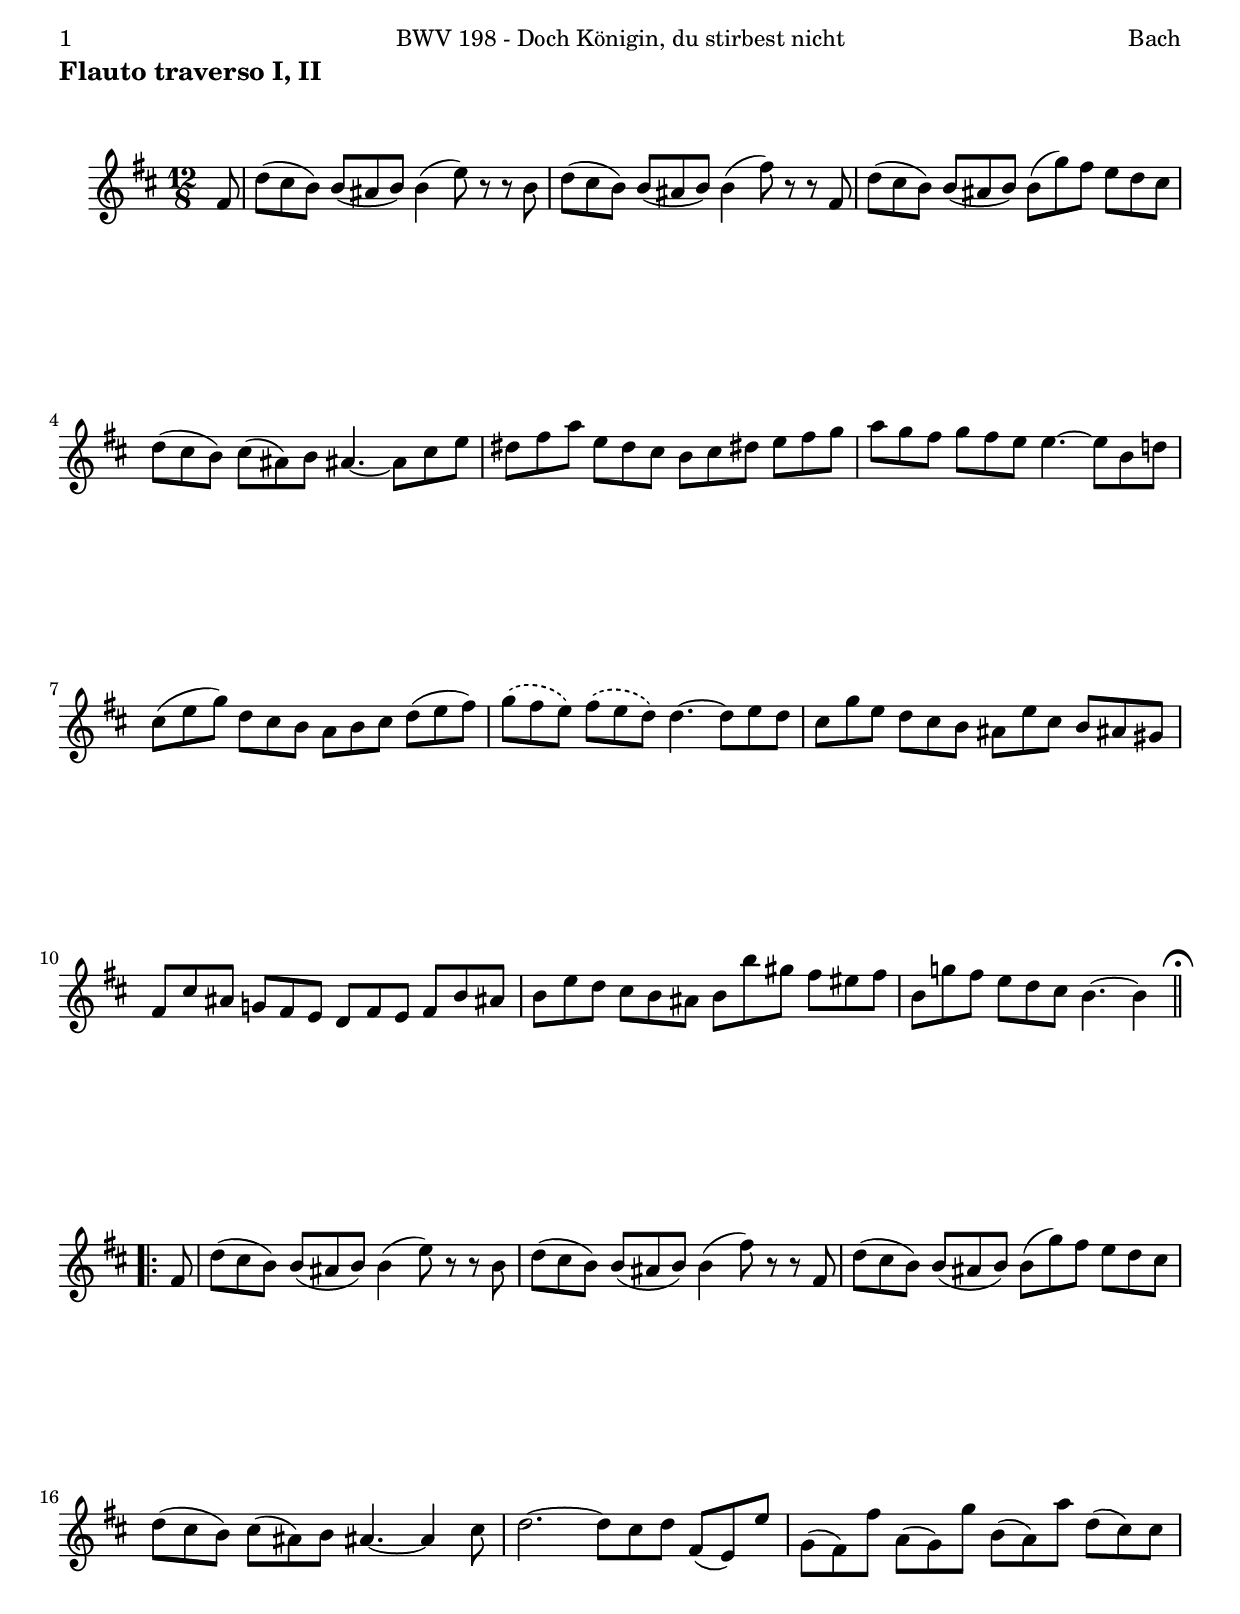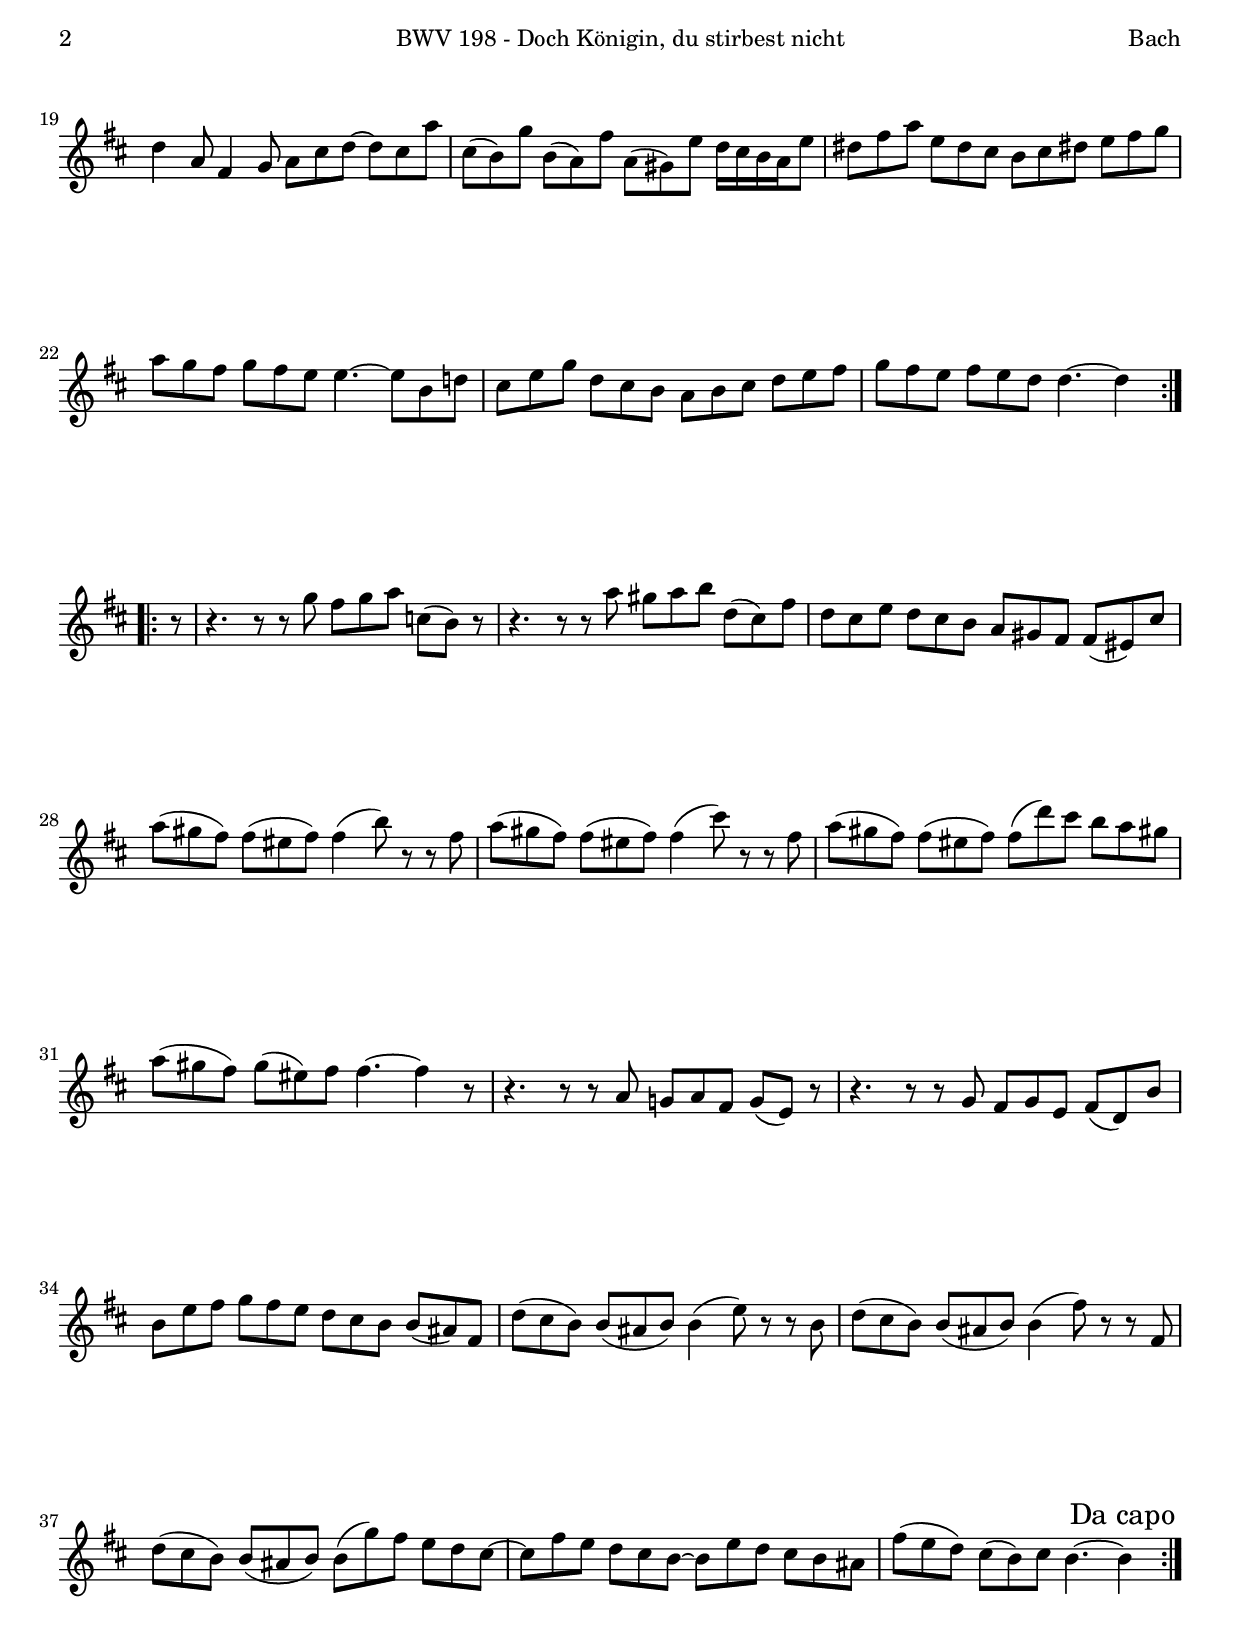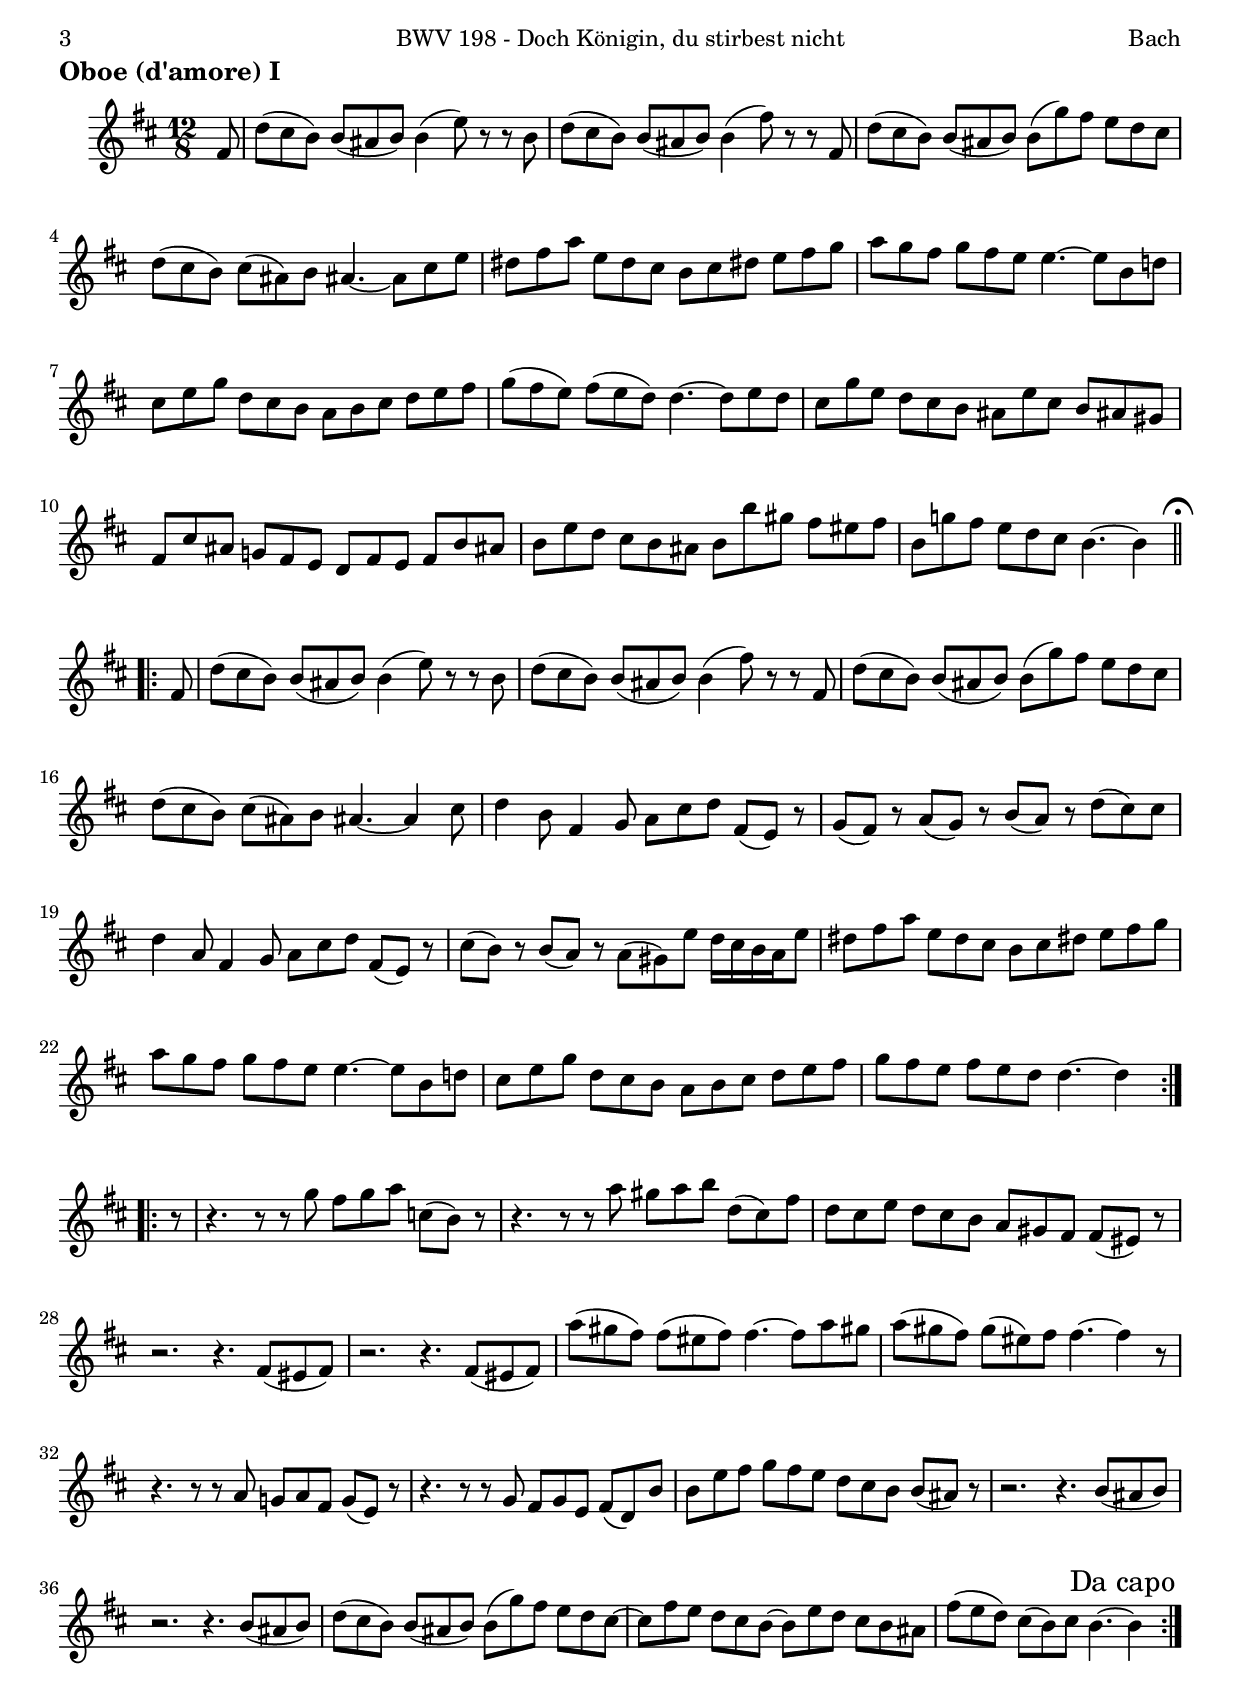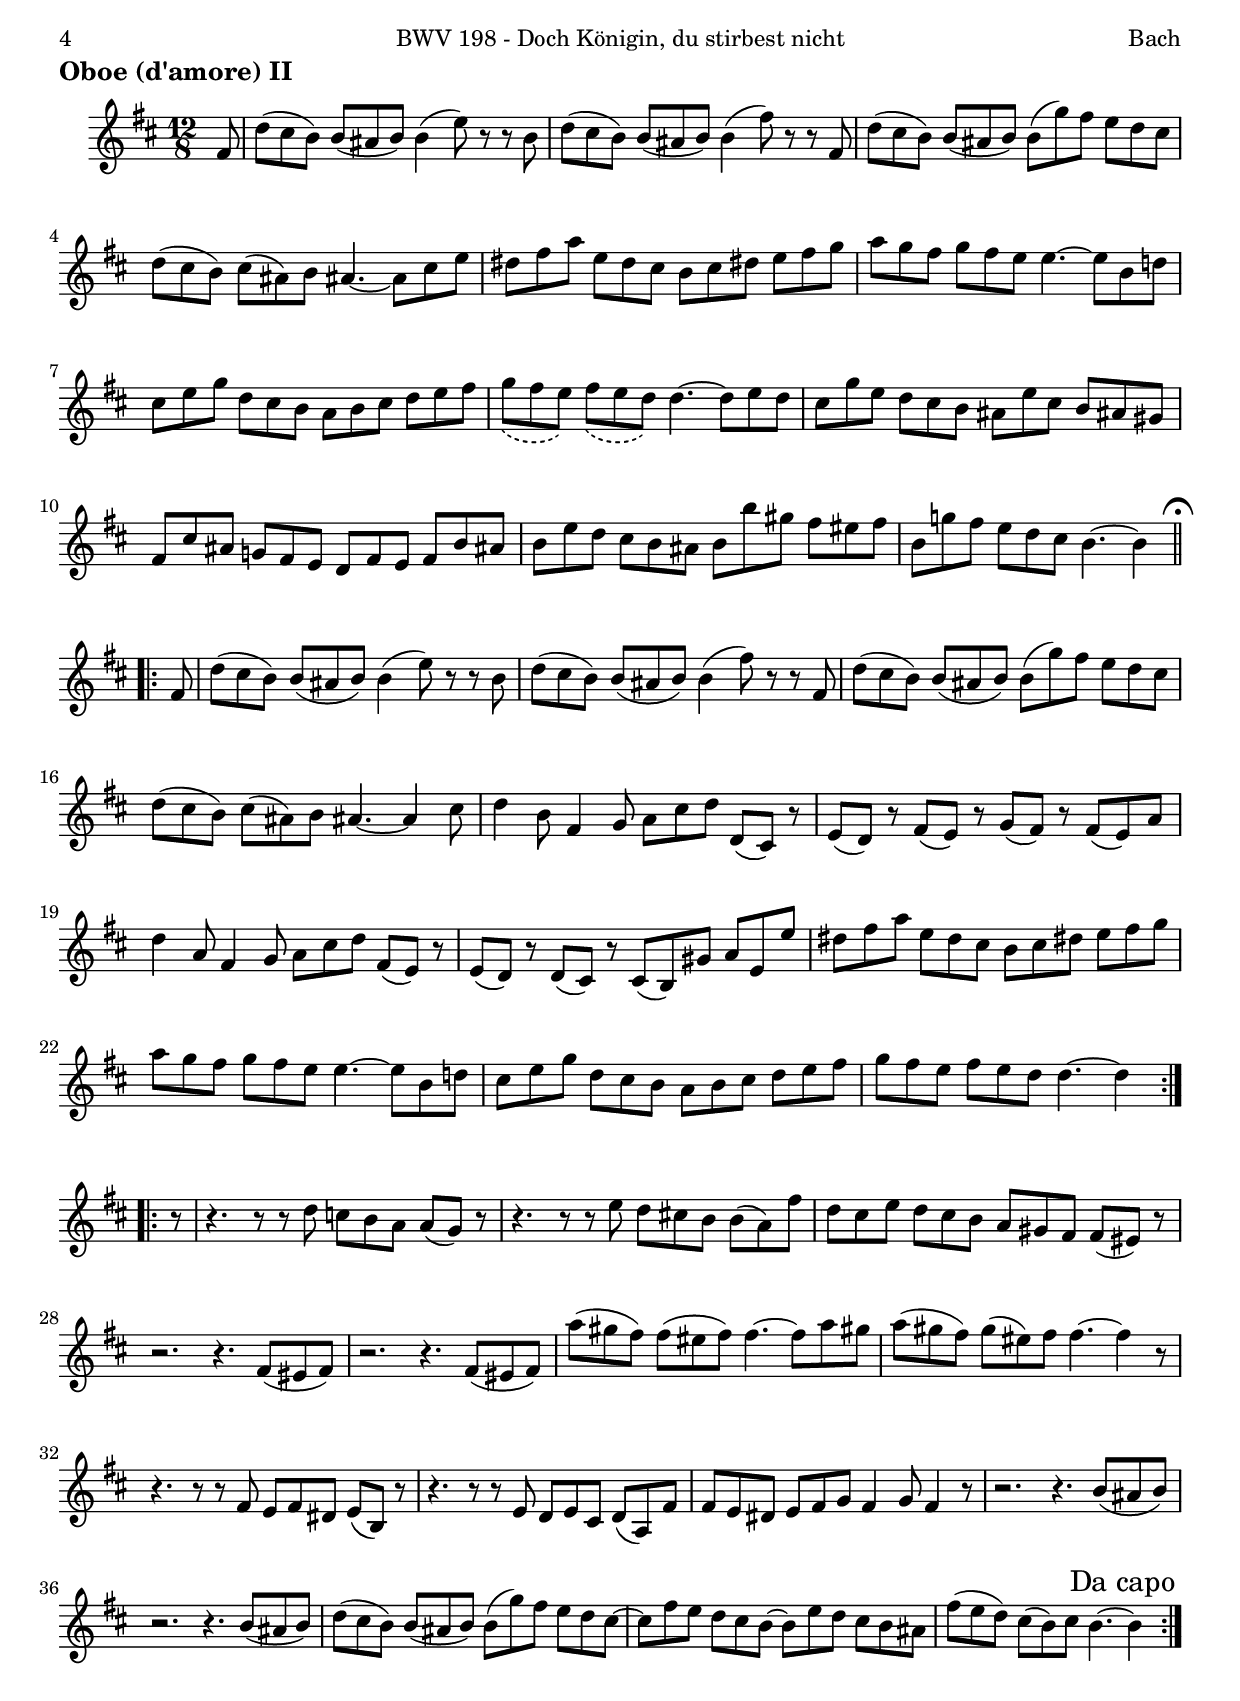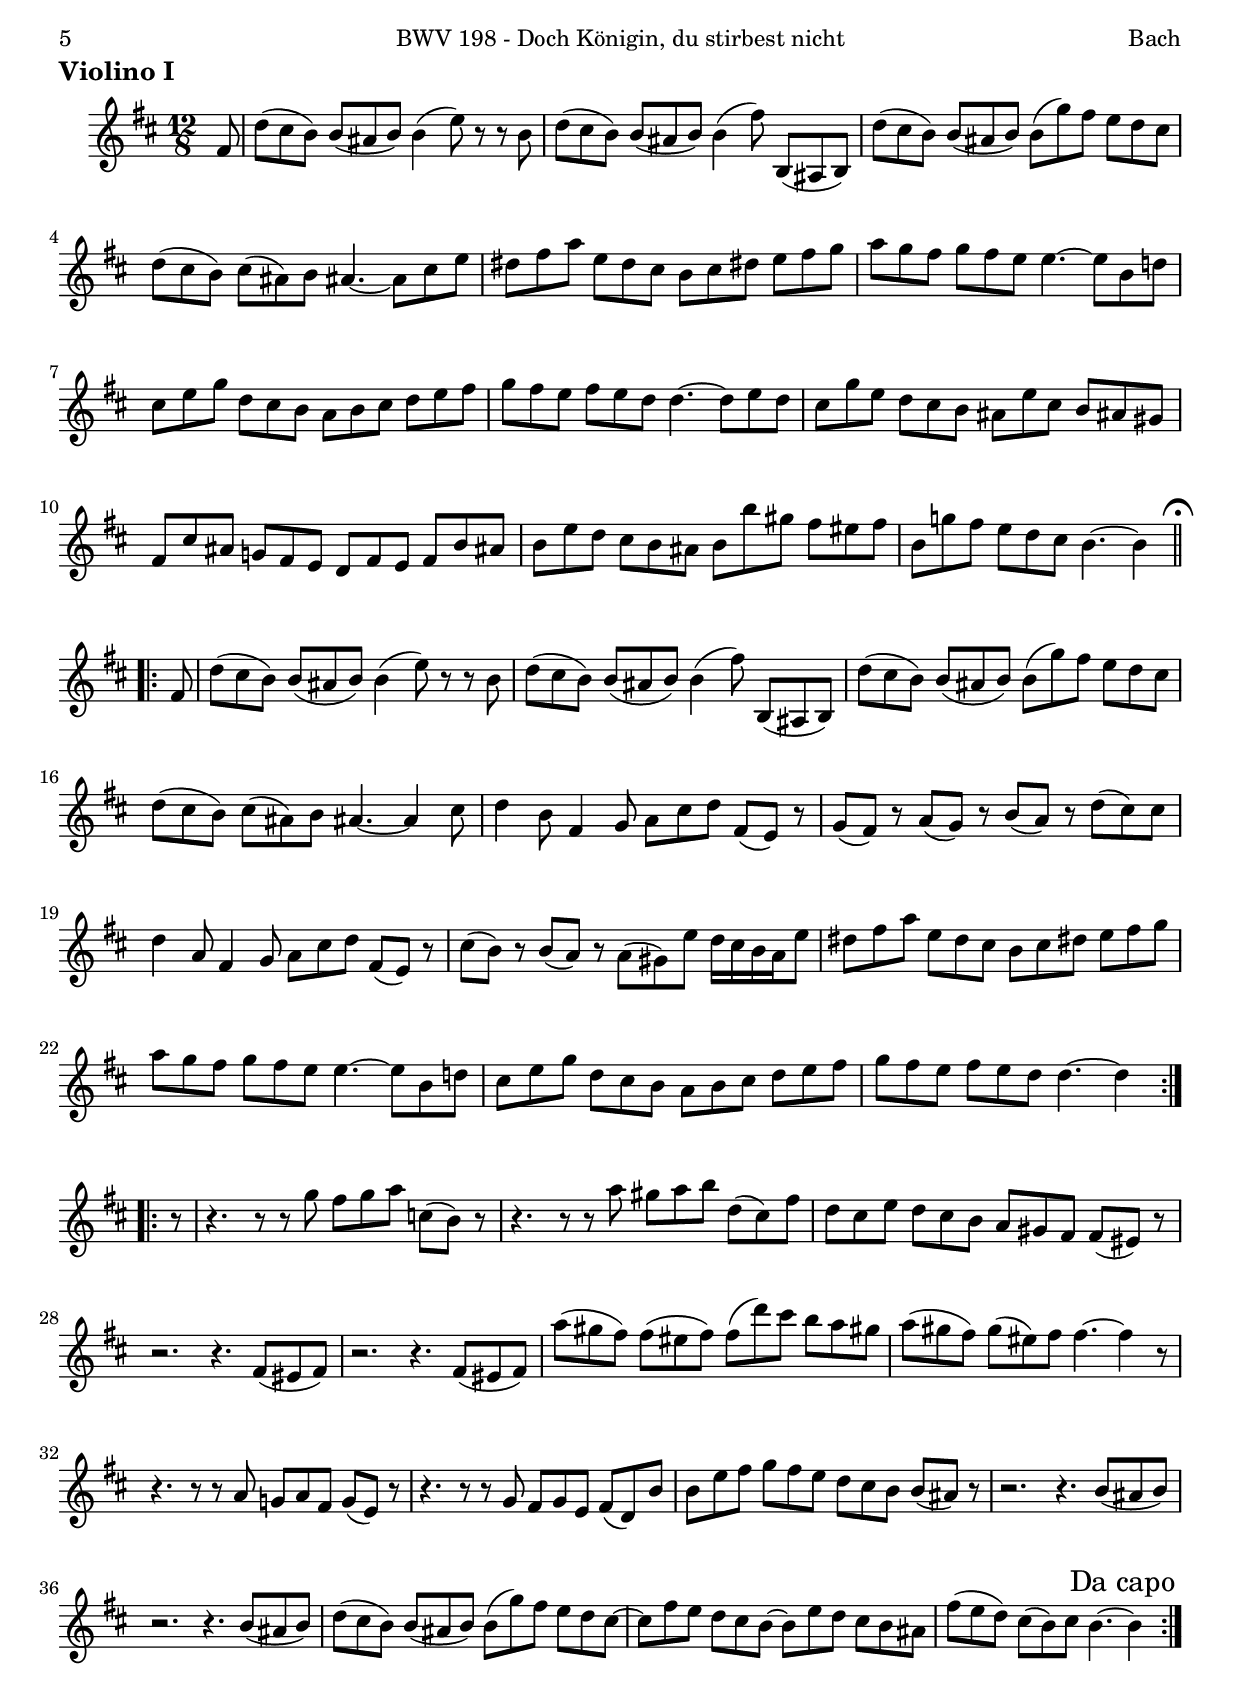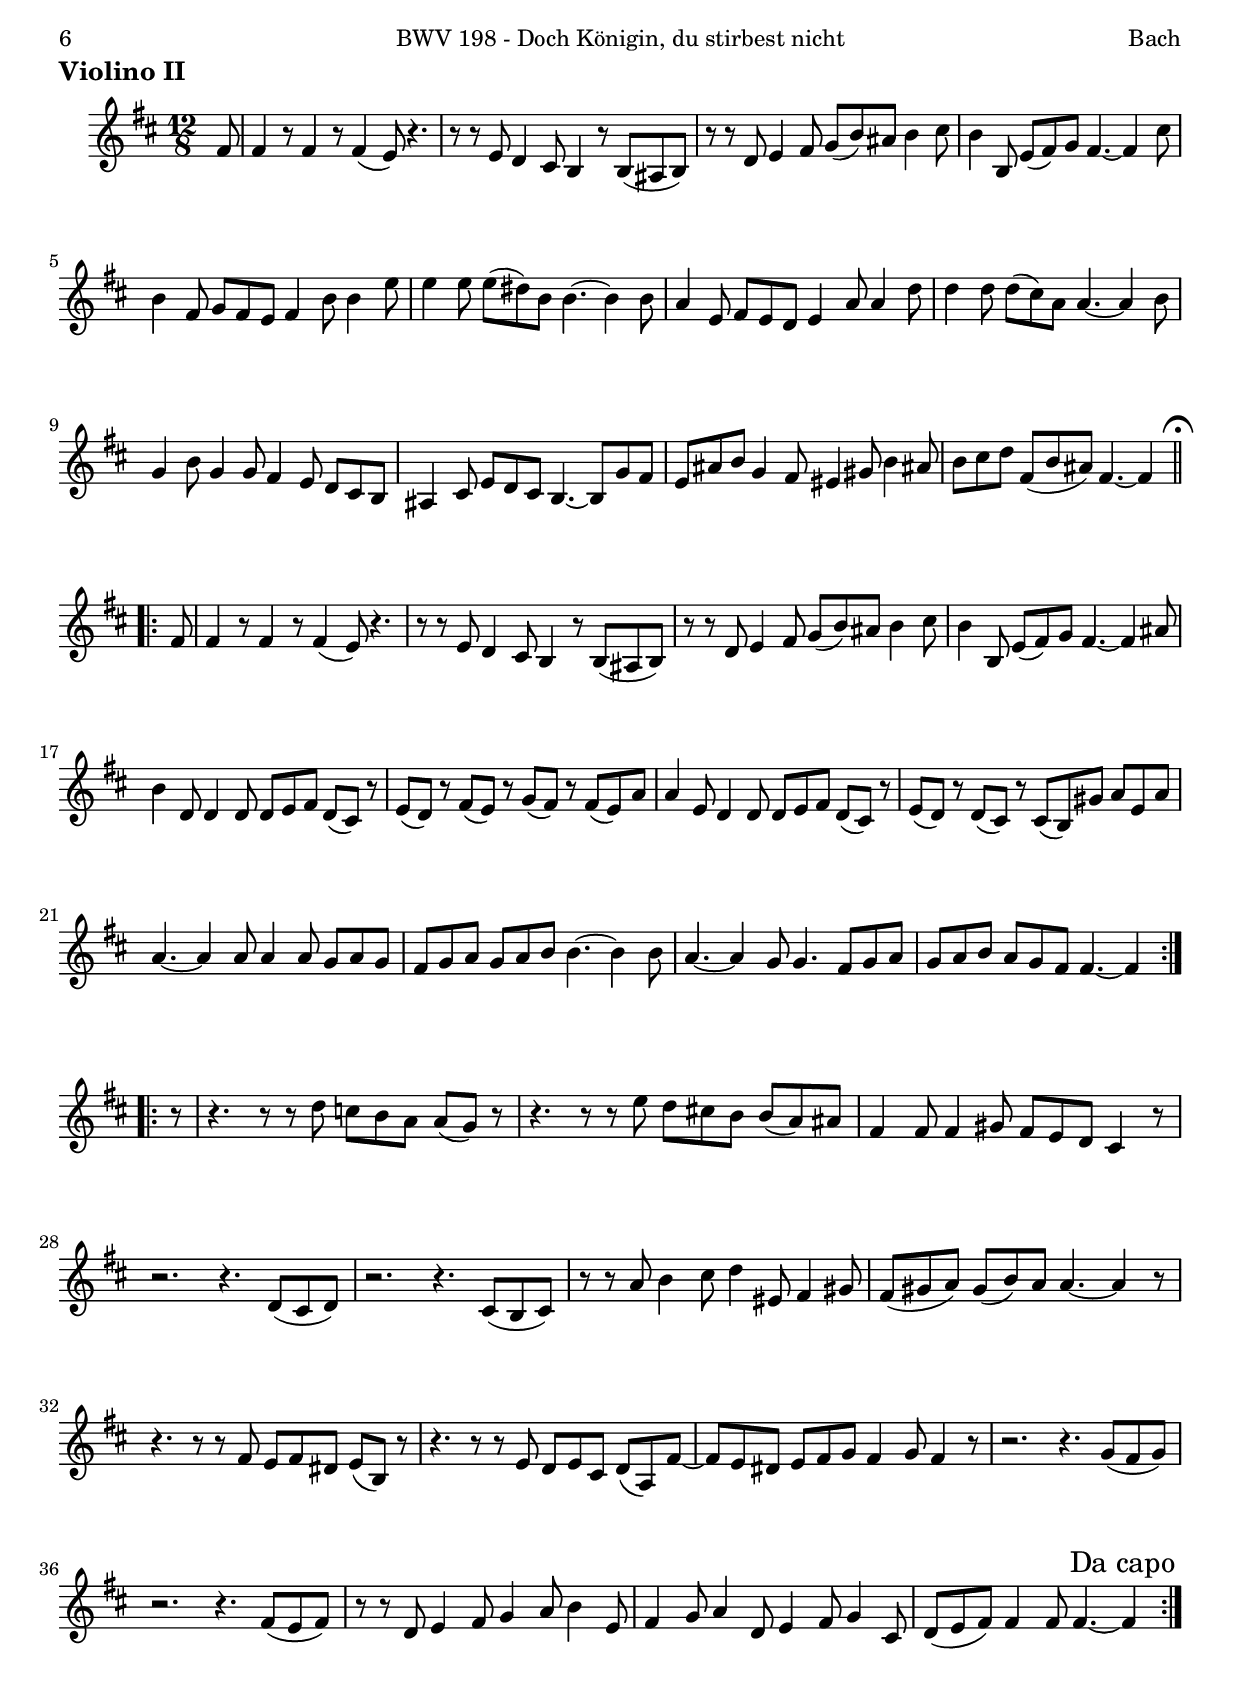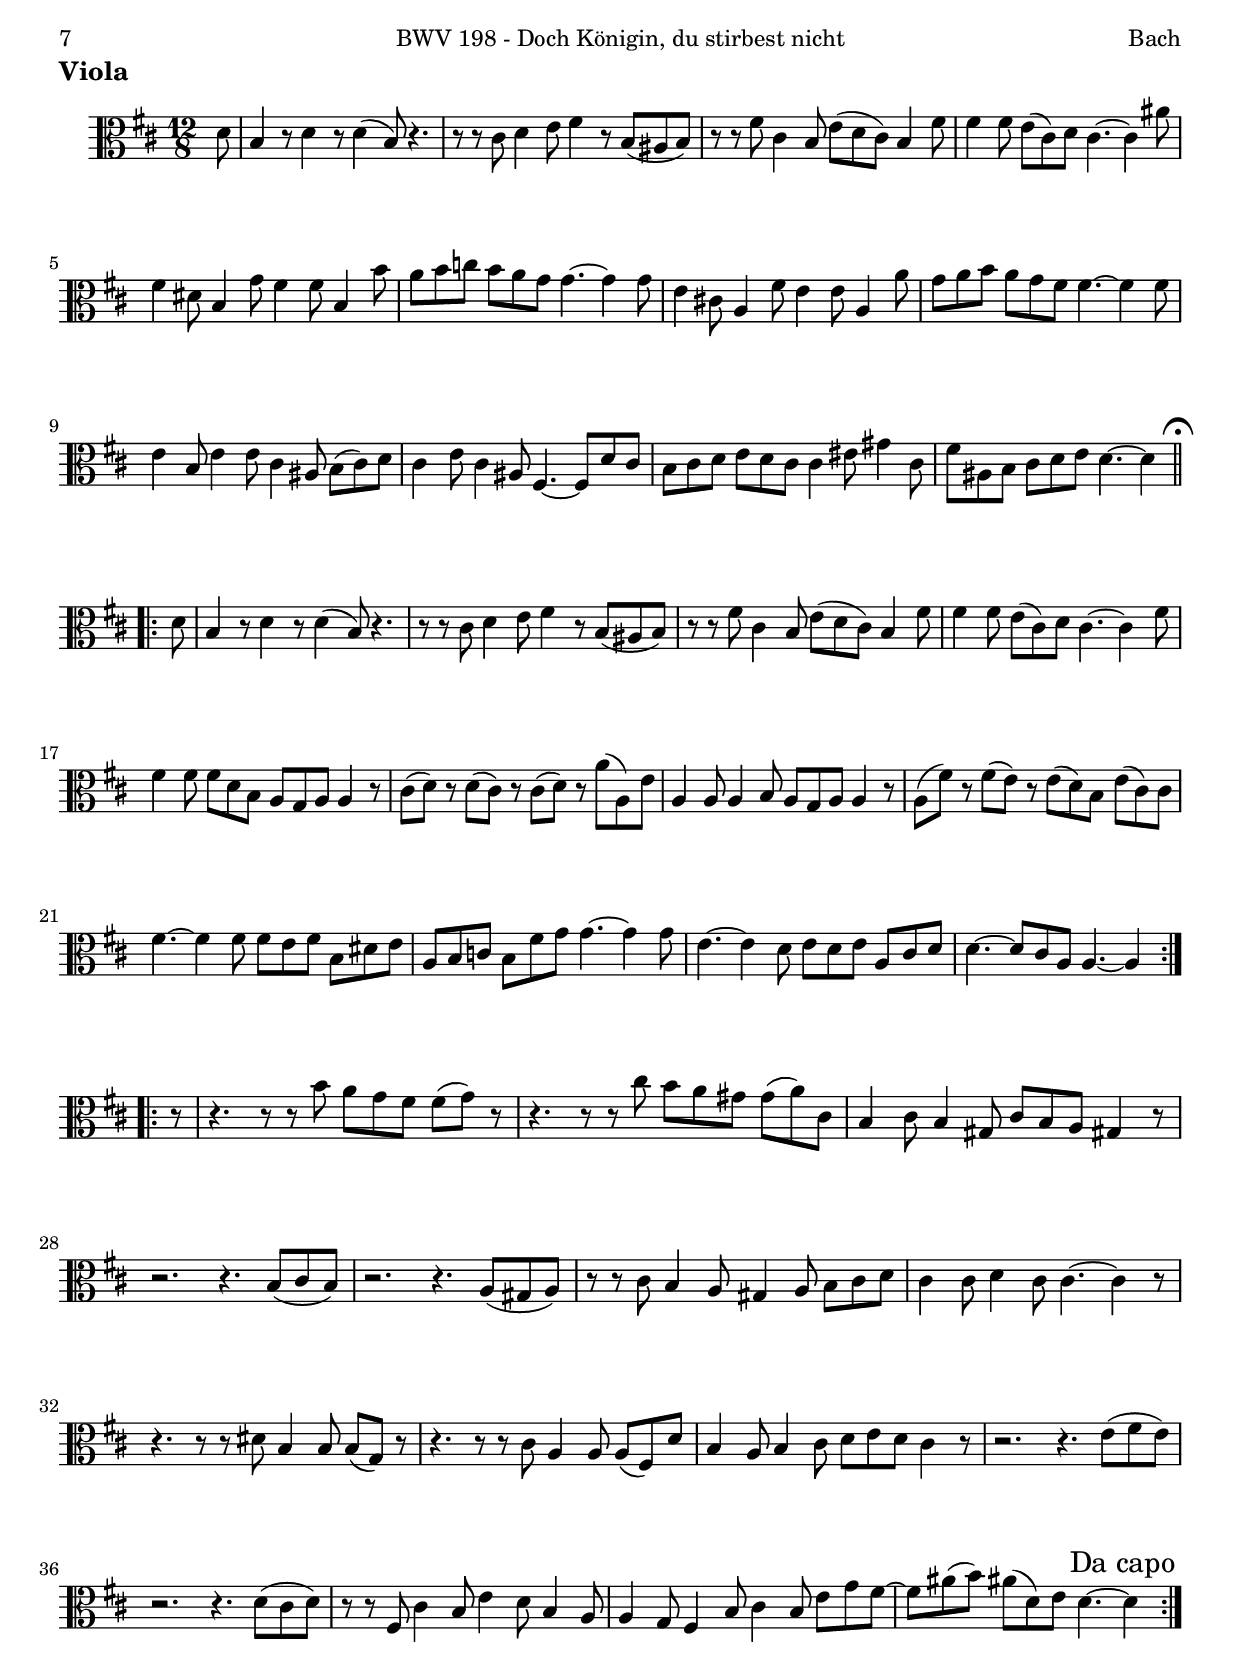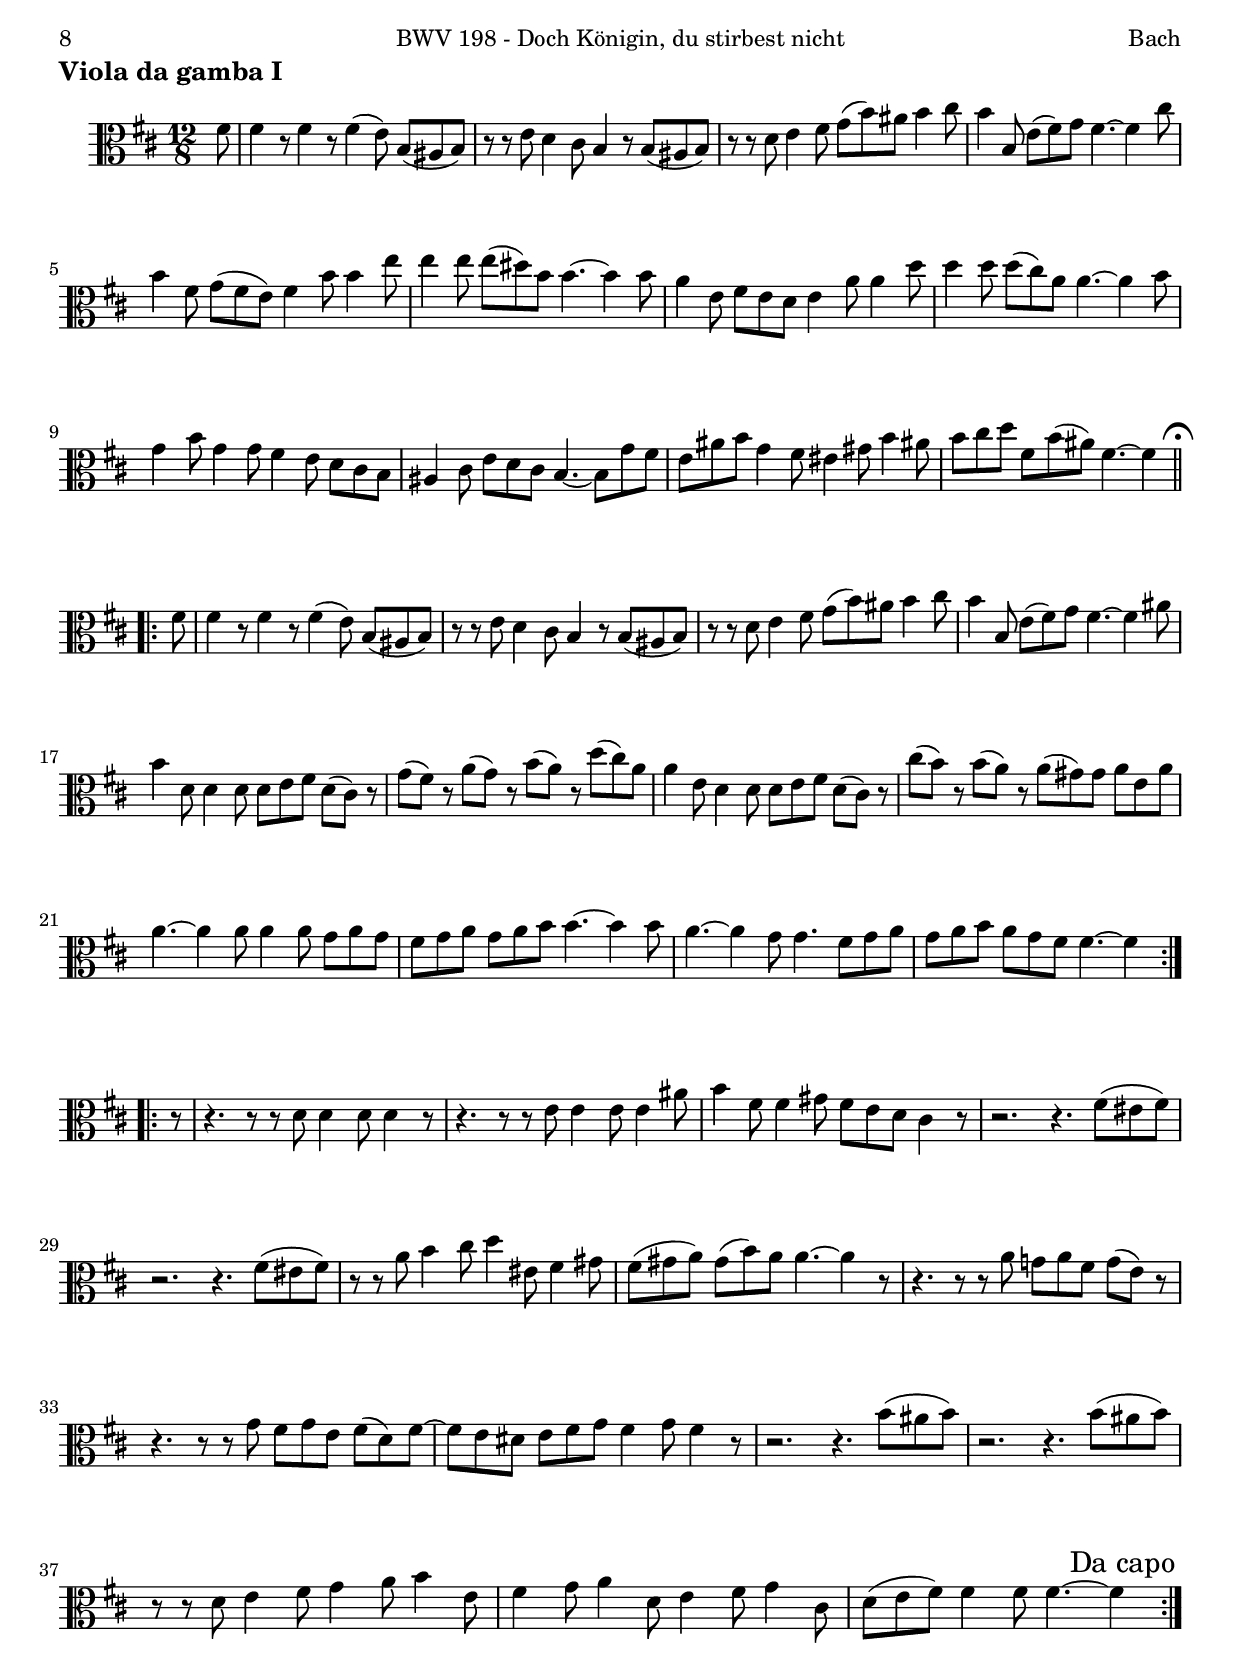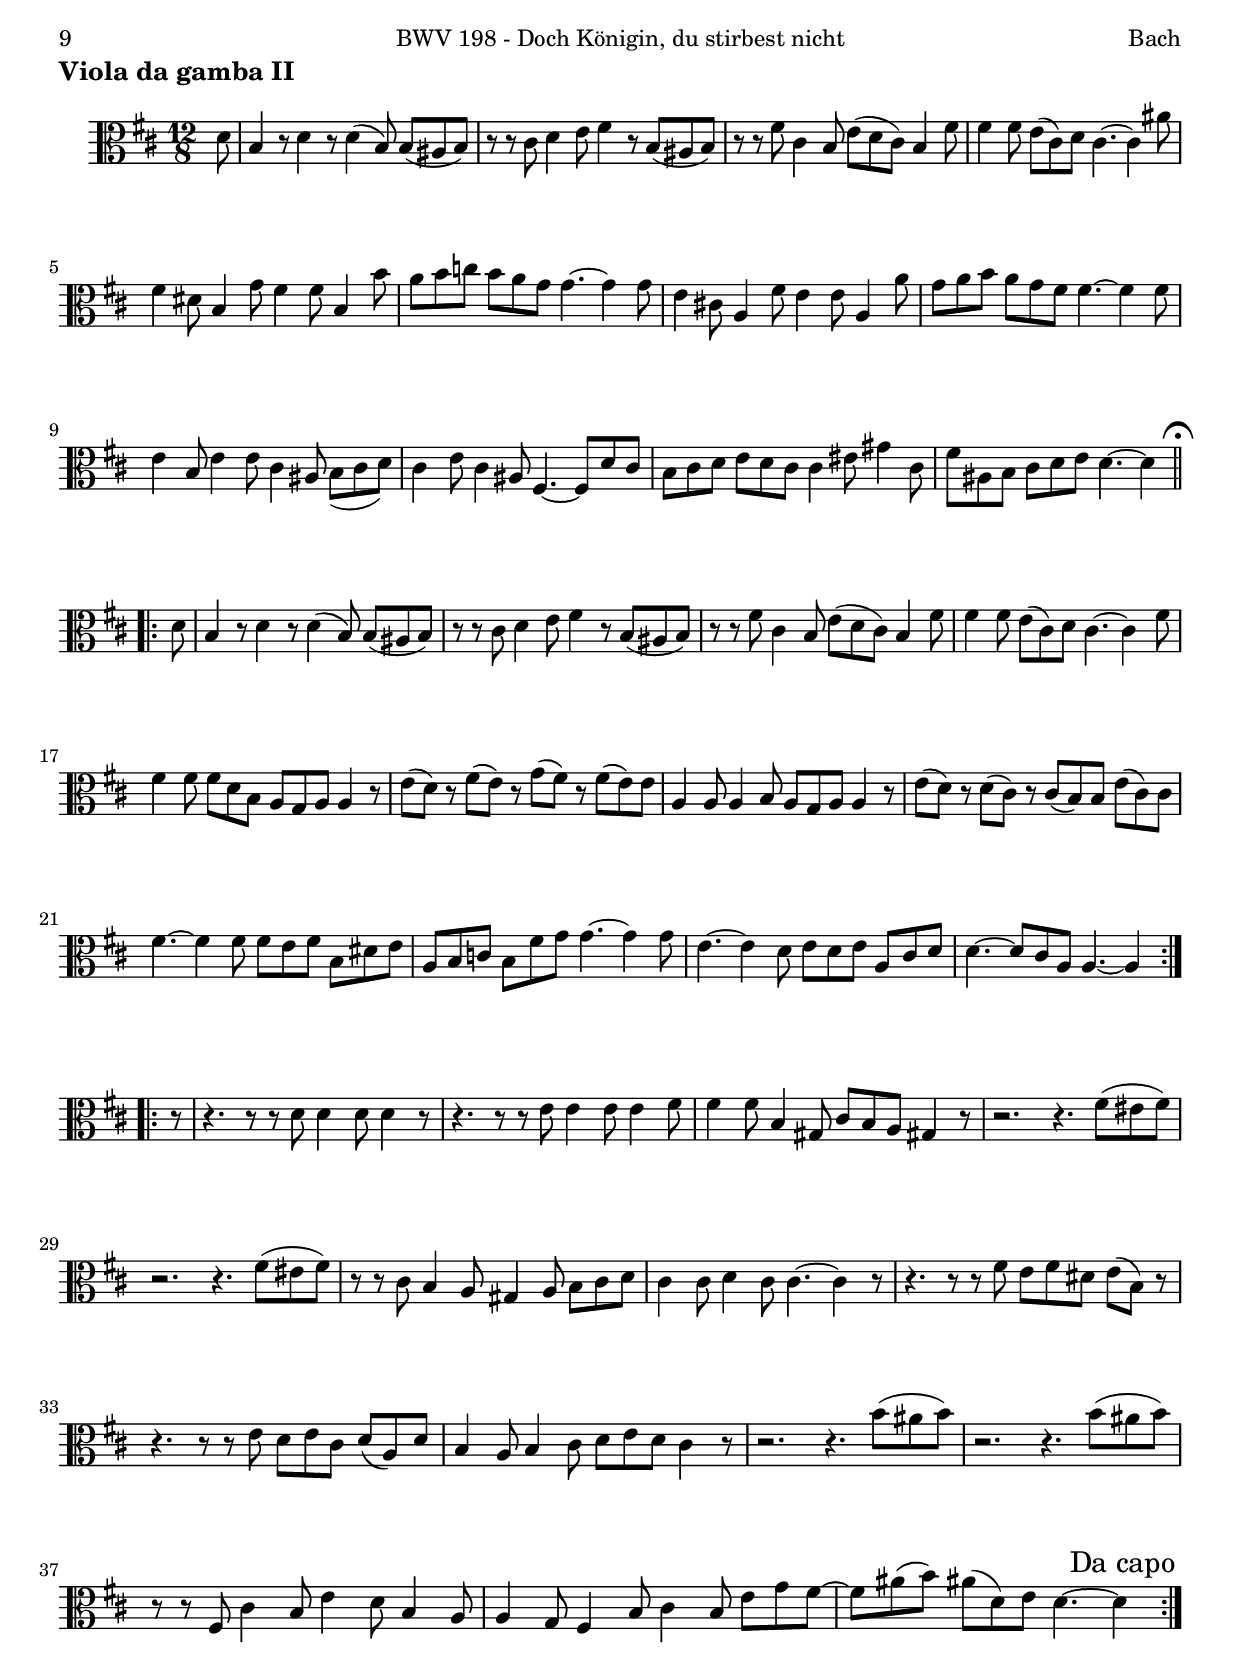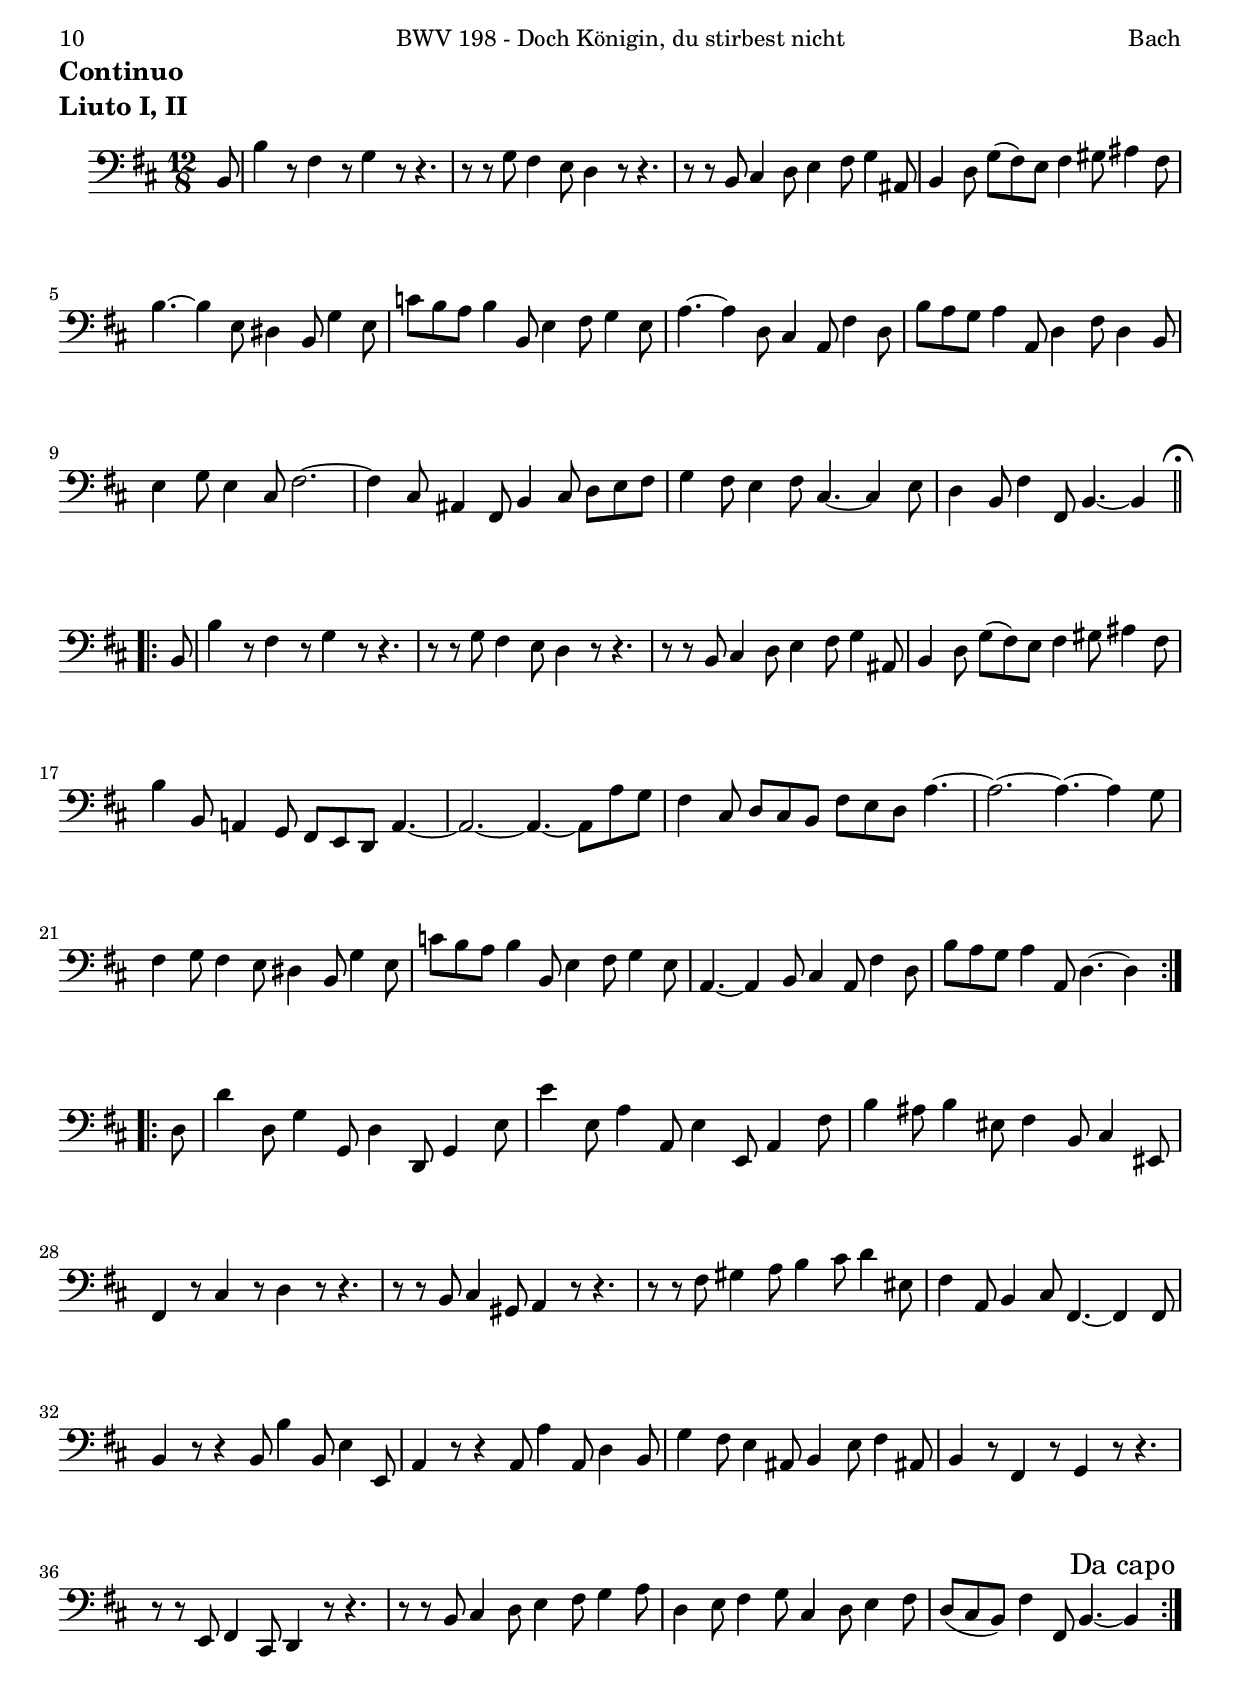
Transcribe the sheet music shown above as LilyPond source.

\version "2.22.0"

#(set-default-paper-size "a4")
#(set-global-staff-size 20.0)
#(ly:set-option 'point-and-click #f)
%nomobile

italicas=\override LyricText.font-shape = #'italic
rectas=\override LyricText.font-shape = #'upright
ss=\once \set suggestAccidentals = ##t
mtempo={\tempo 4 = 96 }
pfermata=\markup{"(" \musicglyph "scripts.ufermata" ")"}
showMultiRests = { \set Staff.keepAliveInterfaces = #'( rhythmic-grob-interface multi-measure-rest-interface lyric-interface stanza-number-interface percent-repeat-interface) }
hideMultiRests = \unset Staff.keepAliveInterfaces
noados=\once \set Staff.aDueText = #""
mt=#(define-music-function (offset) (number?) ; move lyric text
      #{ \once \override LyricText.X-offset = -$offset #})


htitle="BWV 198 - Doch Königin, du stirbest nicht"
hcomposer="Bach"

%{
\header {
	title=\markup{\fontsize #3 "10. Doch Königin, du stirbest nicht"}
	subtitle="Trauerode - Oda fúnebre"
        subsubtitle=\markup{\raise #.8 "BWV 198" \vspace #1 }
        composer="Johann Sebastian Bach (1685-1750)"
        pdfauthor=\composer
       %opus="(-)"
	%poet=\markup{"BWV 198"}
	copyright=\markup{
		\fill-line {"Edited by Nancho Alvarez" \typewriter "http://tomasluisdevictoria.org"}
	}
%	tagline=""
}
%}
global={
  \compressEmptyMeasures
  \key b \minor \time 12/8 \partial 8
  \skip 1*12/8*12 \bar ".|:-||" \break
  \override Score.RehearsalMark.break-visibility = #end-of-line-visible
  \mark \markup{\smaller \musicglyph "scripts.ufermata" }
  \skip 1*12/8*12 \bar ":|.|:" \break
  \skip 1*12/8*15 \bar ":|."
  \override Score.RehearsalMark.self-alignment-X = #right
  \mark \markup{"Da capo"}
}

cantus=\relative c'{
        \set autoBeaming = ##f
        r8
        R1*12/8*11
        r2. r4. r4 fis8
        d'8[ cis] b b[ ais] b b dis e r r b
        d!8[ cis b] ~ b[ ais] b b4( fis'8) r8 r fis,
        d'[ cis] b b[ ais] b b[ g' fis] e[ d cis]
        d[ cis b] cis[ ais] b ais!4. ~ ais4 cis8
        d4 b8 fis4 g8 a[ cis] d fis, e r
        r2. r4. r8 r cis'
        d4 a8 fis4 g8 a[ cis] d fis, e r
        r2. r4. r8 r e'
        dis4. ~ dis8[ e] fis b,[ cis dis!] e4. ~
        e4 fis8 g[ dis] e e4. ~ e4 g8
        g4. ~ g4 b,8 a[ b cis] d[ e fis]
        g8[ fis] e fis[ e] d d4. ~ d4
         a8
        b8[ a] c c[ b] r r4. r8 r b
        cis![ b] d d cis r r4. r8 r fis
        d[ cis] e d[ cis] b a[ gis] fis fis eis cis'
        fis,4 gis8 a4 b8 a8[ gis!] fis d'4 b8
        fis4 gis8 a4 b8 a[ gis!] fis cis'4 cis8
        fis4. ~ fis8[ eis] fis d4. ~ d8[ cis] b
        a[ b] cis b[ gis a] fis4. ~ fis4 a8
        a8[ g!] a e'[ dis] r r4. r8 r g,
        g8[ fis] g d'[( cis]) r8 r4. r8 r b
        b[ e] fis g[ fis] e d[ cis] b b ais fis'
        b,4 cis8 d4 e8 d8[ ais] b g4 e'8
        b4 cis8 d4 e8 d8[ ais] b fis4 fis'8
        d8[ cis] b b[ ais] b b[ g' fis] e[ d cis] ~
        cis8[ fis e] d[ cis b] ~ b[ e d] cis[ b ais]
        fis'[ e] d cis[ b cis] b4. ~ b4
}

altus=\relative c'{
        \set autoBeaming = ##f
        r8
        R1*12/8*11
        r2. r4. r4 d8
        fis[ e] d d[ cis] d d a' g r4.
        r8 r e d4 cis8 b4 r8 r4.
        r8 r d e4 fis8 g[ b] ais b4 cis8
        b4 b,8 e[ fis] g fis4. ~ fis4 ais8
        b4 d,8 d4 d8 d8[ e] fis d cis r
        r2. r4. r8 r a'
        a4 e8 d4 d8 d8[ e] fis d cis r
        r2. r4. r8 r a'
        a4. ~ a4 a8 a4. g8[ a g]
        fis[ g] a g[ a] b g4. ~ g4 b8
        a4. ~ a4 g8 g4. fis8[ g a]
        g8[ a] b a[ g] fis fis4. ~ fis4
         fis8
        g8[ fis] a a[ g] r r4. r8 r gis
        a[ gis] b b a r r4. r8 r ais
        b4 fis8 fis4 gis8 fis[ e] d cis cis cis'
        fis,4 gis8 a4 b8 a8[ gis!] fis d'4 b8
        fis4 gis8 a4 b8 a8[ gis!] fis8 cis'4 r8
        r r a b4 cis8 d4 eis,8 fis4( gis8
        fis4) cis8 d4( cis8) cis4. ~ cis4 fis8
        fis8[ e] fis fis4 r8 r4. r8 r e
        e8[ d] e e4 r8 r4. r8 r fis
        fis[ e] dis e[ fis] g fis4 g8 fis fis fis
        b4 cis8 d4 e8 d[ ais] b g4 e'8
        b4 cis8 d4 e8 d[ ais] b fis4 r8
        r r d e4 fis8 g4( a8) b4( e,8)
        fis4 g8 a4 d,8 e4 fis8 g4 cis,8
        b[ ais'] b ais!4. fis4. ~ fis4
}

tenor=\relative c'{
        \set autoBeaming = ##f
        r8
        R1*12/8*11
        r2. r4. r4 d8
        b4 fis8 fis4 fis'8 fis a, b r4.
        r8 r cis d4 e8 fis4 r8 r4.
        r8 r fis cis4 b8 e[ d] cis b4 fis'8
        fis4 fis8 e[ cis] d8 cis4. ~ cis4 fis8
        fis4 fis8 fis8[ d] b a[ g] a a a r
        r2. r4. r8 r e'
        a,4 a8 a4 b8 a8[ g] a a a r
        r2. r4. r8 r cis
        fis4. ~ fis4 fis8 fis[ e fis] b,[ dis e]
        a,[ b] c b4 b8 b4. ~ b4 b8
        cis!4. ~ cis4 d8 e[ d e] a,[ cis] d
        d4. ~ d8[ cis] a a4. ~ a4
         d8
        b8[ d] fis, d'4 r8 r4. r8 r e
        cis[ e] gis, a e' r r4. r8 r fis
        fis4 fis8 b,4 gis8 cis8[ b] a gis! gis cis
        fis,4 gis8 a4 b8 a8[ gis!] fis d'4 b8
        fis4 gis8 a4 b8 a8[ gis!] fis cis'4 r8
        r r cis b4 a8 gis4 a8 b8[( cis d]
        cis4) cis8 gis8[ b a] a4. ~ a4 cis8
        dis8[ e] dis b4 r8 r4. r8 r b
        cis[ d] cis a4 r8 r4. r8 r d
        b4 a8 b4 cis8 d[ e] d cis cis fis
        b,4 cis8 d4 e8 d[ ais] b g4 e'8
        b4 cis8 d4 e8 d[ ais] b fis4 r8
        r8 r fis cis'4 b8 d4( cis8) b4( a8)
        a4 g8 fis4 b8 cis4 b8 e[ g fis] ~
        fis[ cis] fis fis[ d e] d4. ~ d4
}

bassus=\relative c{
        \set autoBeaming = ##f
        r8
        R1*12/8*11
        r2. r4. r4 b8
        b'4 b8 fis4 fis8 g fis g r4. 
        r8 r g fis4 e8 d4 r8 r4.
        r8 r b cis4 d8 e4 fis8 g4 ais,8
        b4 d8 g[ fis] e fis4. ~ fis4 fis8
        b,4 b'8 a4 g8 fis[ e] d a' a, r
        r2. r4. r8 r g'
        fis4 cis8 d[ cis] b fis'[ e] d a' a, r
        r2. r4. r8 r g'
        fis4. ~ fis4 e8 dis[ cis b] g'[ fis e]
        c'[ b] a b4 b,8 e4. ~ e4 e8
        a4. ~ a4 d,8 cis[ b a] fis'[ e d]
        b'8[ a] g a4 a,8 d4. ~ d4 d8
        d'4 d,8 g4 r8 r4. r8 r e
        e'4 e,8 a a, r r4. r8 r fis'
        b4 ais8 b4 eis,8 fis4 b,8 cis cis cis'
        fis,4 gis8 a4 b8 a8[ gis!] fis d'4 b8
        fis4 gis8 a4 b8 a8[ gis] fis cis'4 r8
        r r fis, gis4 a8 b4 cis8 d4( eis,8
        fis4) a,8 b4( cis8) fis4. ~ fis4 fis8
        b4 b8 b4 r8 r4. r8 r e,
        a4 a8 a4 r8 r4. r8 r d,
        g4 fis8 e4 ais,8 b4 e8 fis fis, fis'
        b4 cis8 d4 e8 d8[ ais] b g4 e'8
        b4 cis8 d4 e8 d8[ ais] b fis4 r8
        r8 r b, cis4 d8 e4( fis8) g4( a8)
        d,4 e8 fis4 g8 cis,4 d8 e4 fis8 
        d8[ cis] b fis'4. b,4. ~ b4
}

textocantus=\lyricmode{
Doch Kö -- ni -- gin, du stir -- best nicht
du stir -- best nicht
doch Kö -- ni -- gin, du stir -- _ _ _ best nicht,
man weiß, was
\mt #1
man an dir be -- ses -- sen;
die Nach -- welt wir dich micht ver -- ges -- sen
bis die -- ser Welt -- _ bau einst zer -- bricht,
bis die -- ser Welt -- _ _ bau einst zer -- bricht.
Ihr Dich -- ter 
\mt #1.5
 schreibt wir wol -- len's le -- sen
ihr Dich -- ter
\mt #1.5
 schreibt wir wol -- len's le -- sen:
Sie ist der Tu -- gend Ei -- gen -- tum,
der Un -- ter -- ta -- nen Lust und Ruhm,
der Kö -- ni -- gin -- nen Preis ge -- we -- sen;
ihr Dich -- ter
\mt #1.5 schreibt
ihr Dich -- ter
\mt #1.5 schreibt 
ihr Dich -- ter 
\mt #1.5 schreibt,
wir wol -- len's le -- sen:
Sie ist der Tu -- gend Ei -- gen -- tum,
der Un -- ter -- ta -- nen Lust und Ruhm,
der Kö -- ni -- gin -- nen Preis __ _ _ _ _ ge -- we -- sen.
}

textoaltus=\lyricmode{
Doch Kö -- ni -- gin, du stir -- best nicht
du stir -- best nicht
doch Kö -- ni -- gin, du stir -- best nicht,
du stir -- best nicht,
man weiß, was man an dir be -- ses -- sen;
die Nach -- welt wir dich micht ver -- ges -- sen
bis die -- ser Welt -- _ _ bau einst zer -- bricht,.
bis die -- ser Welt -- _ _ bau einst zer -- bricht.
Ihr Dich -- ter schreibt wir wol -- len's le -- sen
ihr Dich -- ter  schreibt wir wol -- len's le -- sen:
Sie ist der Tu -- gend Ei -- gen -- tum,
der Un -- ter -- ta -- nen Lust und Ruhm
der Kö -- ni -- gin -- nen Preis __ ge -- we -- sen;
ihr Dich -- ter  schreibt
ihr Dich -- ter  schreibt
ihr Dich -- ter  schreibt,
wir wol -- len's le -- sen:
Sie ist der Tu -- gend Ei -- gen -- tum,
der Un -- ter -- ta -- nen Lust und Ruhm
der Kö -- ni -- gin -- nen Preis __ _ _ _ _ _ _ _ _ ge -- we -- sen.
}

textotenor=\lyricmode{
Doch Kö -- ni -- gin, du stir -- best nicht
du stir -- best nicht
doch Kö -- ni -- gin, du stir -- best nicht,
du stir -- best nicht,
man weiß, was man an dir be -- ses -- sen;
die Nach -- welt wir dich micht ver -- ges -- sen
bis die -- ser Welt -- _ _ bau einst zer -- bricht,
bis die -- ser Welt -- _ bau einst __ zer -- bricht.
Ihr Dich -- ter schreibt wir wol -- len's le -- sen
ihr Dich -- ter  schreibt wir wol -- len's le -- sen:
Sie ist der Tu -- gend Ei -- gen -- tum,
der Un -- ter -- ta -- nen Lust und Ruhm
der Kö -- ni -- gin -- nen Preis __ ge -- we -- sen;
ihr Dich -- ter  schreibt
ihr Dich -- ter  schreibt
ihr Dich -- ter  schreibt,
wir wol -- len's le -- sen:
Sie ist der Tu -- gend Ei -- gen -- tum,
der Un -- ter -- ta -- nen Lust und Ruhm
der Kö -- ni -- gin -- nen Preis __ _ _ _ _ _ _ ge -- we -- sen.
}

textobassus=\lyricmode{
Doch Kö -- ni -- gin, du stir -- best nicht
du stir -- best nicht
doch Kö -- ni -- gin, du stir -- best nicht,
du stir -- best nicht,
man weiß, was man an dir be -- ses -- sen;
die Nach -- welt wir dich micht ver -- ges -- sen
bis die -- ser Welt -- _ _ bau einst zer -- bricht,
bis die -- ser Welt -- _ _ bau einst zer -- bricht.
Ihr Dich -- ter schreibt wir wol -- len's le -- sen
ihr Dich -- ter  schreibt wir wol -- len's le -- sen:
Sie ist der Tu -- gend Ei -- gen -- tum,
der Un -- ter -- ta -- nen Lust und Ruhm
der Kö -- ni -- gin -- nen Preis __ ge -- we -- sen;
ihr Dich -- ter  schreibt
ihr Dich -- ter  schreibt
ihr Dich -- ter  schreibt,
wir wol -- len's le -- sen:
Sie ist der Tu -- gend Ei -- gen -- tum,
der Un -- ter -- ta -- nen Lust und Ruhm
der Kö -- ni -- gin -- nen Preis __ _ _ _ _ _ _ _ _ ge -- we -- sen.
}


flautauno = \relative c' {
  fis8
  d'( cis b) b( ais b) b4( e8) r r b
  d( cis b) b( ais b) b4( fis'8) r r fis,
  d'8( cis b) b( ais b) b( g') fis e d cis
  d8( cis b) cis( ais) b ais!4. ~ ais8 cis e
  dis fis a e dis cis b cis dis! e fis g
  a g fis g fis e e4. ~ e8 b d!
  cis( e g) d cis b a b cis d( e fis)
  \phrasingSlurDashed
  g\( fis e\) fis\( e d\) d4. ~ d8 e d
  cis g' e d cis b ais e' cis b ais! gis
  fis cis' ais g! fis e d fis e fis b ais!
  b e d cis b ais b b' gis fis eis fis
  b,8 g'! fis e d cis b4. ~ b4
   fis8
  d'( cis b) b( ais b) b4( e8) r8 r b
  d( cis b) b( ais b) b4( fis'8) r r fis,
  d'( cis b) b( ais b) b( g') fis e d cis
  d( cis b) cis( ais) b ais!4. ~ ais4 cis8
  d2. ~ d8 cis d fis,( e) e'
  g,( fis) fis' a,( g) g' b,( a) a' d,( cis) cis
  d4 a8 fis4 g8 a cis d ~ d cis a'
  cis,( b) g' b,( a) fis' a,( gis) e' d16 cis b a e'8
  dis8 fis a e dis cis b cis dis! e fis g
  a g fis g fis e e4. ~ e8 b d!
  cis e g d cis b a b cis d e fis
  g8 fis e fis e d d4. ~ d4
   r8
  r4. r8 r g fis g a c,( b) r
  r4. r8 r a' gis a b d,( cis) fis
  d cis e d cis b a gis fis fis( eis) cis'
  a'( gis fis) fis( eis fis) fis4( b8) r8 r fis
  a( gis fis) fis( eis fis) fis4( cis'8) r r fis,
  a( gis fis) fis( eis fis) fis( d') cis b a gis!
  a( gis fis) gis( eis) fis fis4. ~ fis4 r8
  r4. r8 r a, g! a fis g( e) r
  r4. r8 r g fis g e fis( d) b'
  b e fis g fis e d cis b b( ais) fis
  d'( cis b) b( ais b) b4( e8) r8 r b
  d( cis b) b( ais b) b4( fis'8) r r fis,
  d'8( cis b) b( ais b) b( g') fis e d cis ~ 
  cis fis e d cis b ~ b e d cis b ais
  fis'( e d) cis( b) cis b4. ~ b4
}

flautados = \relative c''{

}

oboeuno=\relative c'{
  fis8
  d'( cis b) b( ais b) b4( e8) r r b
  d( cis b) b( ais b) b4( fis'8) r r fis,
  d'8( cis b) b( ais b) b( g') fis e d cis
  d8( cis b) cis( ais) b ais!4. ~ ais8 cis e
  dis fis a e dis cis b cis dis! e fis g
  a g fis g fis e e4. ~ e8 b d!
  cis e g d cis b a b cis d e fis
  g( fis e) fis( e d) d4. ~ d8 e d
  cis g' e d cis b ais e' cis b ais! gis
  fis cis' ais g! fis e d fis e fis b ais!
  b e d cis b ais b b' gis fis eis fis
  b,8 g'! fis e d cis b4. ~ b4
   fis8
  d'( cis b) b( ais b) b4( e8) r8 r b
  d( cis b) b( ais b) b4( fis'8) r r fis,
  d'( cis b) b( ais b) b( g') fis e d cis
  d( cis b) cis( ais) b ais!4. ~ ais4 cis8
  d4 b8 fis4 g8 a cis d fis,( e) r
  g( fis) r a( g) r b( a) r d( cis) cis
  d4 a8 fis4 g8 a cis d fis,( e) r
  cis'( b) r b( a) r a( gis) e' d16 cis b a e'8
  dis8 fis a e dis cis b cis dis! e fis g
  a g fis g fis e e4. ~ e8 b d!
  cis e g d cis b a b cis d e fis
  g8 fis e fis e d d4. ~ d4
   r8
  r4. r8 r g fis g a c,( b) r
  r4. r8 r a' gis a b d,( cis) fis
  d cis e d cis b a gis fis fis( eis) r
  r2. r4. fis8( eis fis)
  r2. r4. fis8( eis fis)
  a'( gis fis) fis( eis fis) fis4. ~ fis8 a gis!
  a( gis fis) gis( eis) fis fis4. ~ fis4 r8
  r4. r8 r a, g! a fis g( e) r
  r4. r8 r g fis g e fis( d) b'
  b e fis g fis e d cis b b( ais) r8
  r2. r4. b8( ais b)
  r2. r4. b8( ais b)
  d8( cis b) b( ais b) b( g') fis e d cis ~ 
  cis fis e d cis b ~ b e d cis b ais
  fis'( e d) cis( b) cis b4. ~ b4  
}

oboedos=\relative c'{
  \set Staff.aDueText = #""
  fis8
  d'( cis b) b( ais b) b4( e8) r r b
  d( cis b) b( ais b) b4( fis'8) r r fis,
  d'8( cis b) b( ais b) b( g') fis e d cis
  d8( cis b) cis( ais) b ais!4. ~ ais8 cis e
  dis fis a e dis cis b cis dis! e fis g
  a g fis g fis e e4. ~ e8 b d!
  cis e g d cis b a b cis d e fis
  \phrasingSlurDashed
  \phrasingSlurDown
  g\( fis e\) fis\( e d\) d4. ~ d8 e d
  cis g' e d cis b ais e' cis b ais! gis
  fis cis' ais g! fis e d fis e fis b ais!
  b e d cis b ais b b' gis fis eis fis
  b,8 g'! fis e d cis b4. ~ b4
   fis8
  d'( cis b) b( ais b) b4( e8) r8 r b
  d( cis b) b( ais b) b4( fis'8) r r fis,
  d'( cis b) b( ais b) b( g') fis e d cis
  d( cis b) cis( ais) b ais!4. ~ ais4 cis8
  d4 b8 fis4 g8 a cis d d,( cis) r
  e( d) r fis( e) r g( fis) r fis( e) a
  d4 a8 fis4 g8 a cis d fis,( e) r
  e( d) r d( cis) r cis( b) gis' a e e'
  dis8 fis a e dis cis b cis dis! e fis g
  a g fis g fis e e4. ~ e8 b d!
  cis e g d cis b a b cis d e fis
  g8 fis e fis e d d4. ~ d4
   r8
  r4. r8 r d c b a a( g) r
  r4. r8 r e' d cis! b b( a) fis'
  d cis e d cis b a gis fis fis( eis) r
  r2. r4. fis8( eis fis)
  r2. r4. fis8( eis fis)
  a'( gis fis) fis( eis fis) fis4. ~ fis8 a gis!
  a( gis fis) gis( eis) fis fis4. ~ fis4 r8
  r4. r8 r fis, e fis dis e( b) r
  r4. r8 r e d e cis d( a) fis'
  \partCombineApart
  fis e dis e fis g fis4 g8 fis4
  \partCombineAutomatic
   r8
  r2. r4. b8( ais b)
  r2. r4. b8( ais b)
  d8( cis b) b( ais b) b( g') fis e d cis ~ 
  cis fis e d cis b ~ b e d cis b ais
  fis'( e d) cis( b) cis b4. ~ b4
}

violinuno = \relative c' {
  fis8
  d'( cis b) b( ais b) b4( e8) r r b
  d( cis b) b( ais b) b4( fis'8) b,,( ais b)
  d'8( cis b) b( ais b) b( g') fis e d cis
  d8( cis b) cis( ais) b ais!4. ~ ais8 cis e
  dis fis a e dis cis b cis dis! e fis g
  a g fis g fis e e4. ~ e8 b d!
  cis e g d cis b a b cis d e fis
  g fis e fis e d d4. ~ d8 e d
  cis g' e d cis b ais e' cis b ais! gis
  fis cis' ais g! fis e d fis e fis b ais!
  b e d cis b ais b b' gis fis eis fis
  b,8 g'! fis e d cis b4. ~ b4
   fis8
  d'( cis b) b( ais b) b4( e8) r8 r b
  d( cis b) b( ais b) b4( fis'8) b,,8( ais b)
  d'( cis b) b( ais b) b( g') fis e d cis
  d( cis b) cis( ais) b ais!4. ~ ais4 cis8
  d4 b8 fis4 g8 a cis d fis,( e) r
  g( fis) r a( g) r b( a) r d( cis) cis
  d4 a8 fis4 g8 a cis d fis,( e) r
  cis'( b) r b( a) r a( gis) e' d16 cis b a e'8
  dis8 fis a e dis cis b cis dis! e fis g
  a g fis g fis e e4. ~ e8 b d!
  cis e g d cis b a b cis d e fis
  g8 fis e fis e d d4. ~ d4
   r8
  r4. r8 r g fis g a c,( b) r
  r4. r8 r a' gis a b d,( cis) fis
  d cis e d cis b a gis fis fis( eis) r
  r2. r4. fis8( eis fis)
  r2. r4. fis8( eis fis)
  a'( gis fis) fis( eis fis) fis8( d') cis b a gis!
  a( gis fis) gis( eis) fis fis4. ~ fis4 r8
  r4. r8 r a, g! a fis g( e) r
  r4. r8 r g fis g e fis( d) b'
  b e fis g fis e d cis b b( ais) r8
  r2. r4. b8( ais b)
  r2. r4. b8( ais b)
  d8( cis b) b( ais b) b( g') fis e d cis ~ 
  cis fis e d cis b ~ b e d cis b ais
  fis'( e d) cis( b) cis b4. ~ b4    
}

violindos=\relative c'{
  fis8
  fis4 r8 fis4 r8 fis4( e8) r4.
  r8 r e d4 cis8 b4 r8 b8( ais b)
  r8 r d e4 fis8 g( b) ais b4 cis8
  b4 b,8 e8( fis) g fis4. ~ fis4 cis'8
  b4 fis8 g8 fis e fis4 b8 b4 e8
  e4 e8 e( dis) b b4. ~ b4 b8
  a4 e8 fis e d e4 a8 a4 d8
  d4 d8 d8( cis) a a4. ~ a4 b8
  g4 b8 g4 g8 fis4 e8 d cis b
  ais4 cis8 e d cis b4. ~ b8 g' fis
  e8 ais b g4 fis8 eis4 gis8 b4 ais!8
  b8 cis d fis,( b ais) fis4. ~ fis4
   fis8
  fis4 r8 fis4 r8 fis4( e8) r4.
  r8 r e d4 cis8 b4 r8 b8( ais b)
  r8 r d e4 fis8 g8( b) ais b4 cis8
  b4 b,8 e8( fis) g fis4. ~ fis4 ais8
  b4 d,8 d4 d8 d8 e fis d( cis) r
  e( d) r fis( e) r g( fis) r fis( e) a
  a4 e8 d4 d8 d e fis d( cis) r
  e( d) r d( cis) r cis( b) gis' a e a
  a4. ~ a4 a8 a4 a8 g a g
  fis8 g a g a b b4. ~ b4 b8
  a4. ~ a4 g8 g4. fis8 g a
  g8 a b a g fis fis4. ~ fis4
   r8
  r4. r8 r d' c b a a( g) r
  r4. r8 r e' d cis! b b( a) ais
  fis4 fis8 fis4 gis8 fis e d cis4 r8
  r2. r4. d8( cis d)
  r2. r4. cis8( b cis)
  r8 r a' b4 cis8 d4 eis,8 fis4 gis8
  fis8( gis a) gis( b) a a4. ~ a4 r8
  r4. r8 r fis e fis dis e( b) r
  r4. r8 r e d e cis d( a) fis' ~
  \partCombineApart
  fis e dis e fis g fis4 g8 fis4
  \partCombineAutomatic
   r8
  r2. r4. g8( fis g)
  r2. r4. fis8( e fis)
  r8 r d e4 fis8 g4 a8 b4 e,8
  fis4 g8 a4 d,8 e4 fis8 g4 cis,8
  d8( e fis) fis4 fis8 fis4. ~ fis4
}

viola=\relative c'{
  d8
  b4 r8 d4 r8 d4( b8) r4.
  r8 r cis d4 e8 fis4 r8 b,( ais b)
  r8 r fis' cis4 b8 e( d cis) b4 fis'8
  fis4 fis8 e( cis) d cis4. ~ cis4 ais'8
  fis4 dis8 b4 g'8 fis4 fis8 b,4 b'8
  a b c b a g g4. ~ g4 g8
  e4 cis!8 a4 fis'8 e4 e8 a,4 a'8
  g8 a b a g fis fis4. ~ fis4 fis8
  e4 b8 e4 e8 cis4 ais8 b( cis) d
  cis4 e8 cis4 ais8 fis4. ~ fis8 d' cis
  b cis d e d cis cis4 eis8 gis4 cis,8
  fis ais, b cis d e d4. ~ d4
   d8
  b4 r8 d4 r8 d4( b8) r4.
  r8 r cis d4 e8 fis4 r8 b,( ais b)
  r8 r fis' cis4 b8 e( d cis) b4 fis'8
  fis4 fis8 e( cis) d cis4. ~ cis4 fis8
  fis4 fis8 fis d b a g a a4 r8 
  cis( d) r d( cis) r cis( d) r a'( a,) e'
  a,4 a8 a4 b8 a8 g a a4 r8
  a8( fis') r fis( e) r e( d) b e( cis) cis
  fis4. ~ fis4 fis8 fis e fis b, dis e
  a, b c b fis' g g4. ~ g4 g8
  e4. ~ e4 d8 e d e a, cis d
  d4. ~ d8 cis a a4. ~ a4
   r8
  r4. r8 r b' a g fis fis( g) r
  r4. r8 r cis b a gis gis( a) cis,
  b4 cis8 b4 gis8 cis b a gis!4 r8
  r2. r4. b8( cis b)
  r2. r4. a8( gis a)
  r8 r cis b4 a8 gis4 a8 b cis d
  cis4 cis8 d4 cis8 cis4. ~ cis4 r8
  r4. r8 r dis b4 b8 b( g) r
  r4. r8 r cis8 a4 a8 a( fis) d'
  b4 a8 b4 cis8 d e d cis4 r8
  r2. r4. e8( fis e)
  r2. r4. d8( cis d)
  r8 r fis,8 cis'4 b8 e4 d8 b4 a8
  a4 g8 fis4 b8 cis4 b8 e g fis ~
  fis ais( b) ais!( d,) e d4. ~ d4  
}

gambauno=\relative c'{
  \set Staff.soloText=\markup{\hspace #0 \fontsize #-2 "gamba"}
  \noados
  fis8
  fis4 r8 fis4 r8 fis4( e8) b8( ais b)
  r8 r e d4 cis8 b4 r8 b8( ais b)
  r8 r d e4 fis8 g( b) ais b4 cis8
  b4 b,8 e8( fis) g fis4. ~ fis4 cis'8
  b4 fis8 g8( fis e) fis4 b8 b4 e8
  e4 e8 e( dis) b b4. ~ b4 b8
  a4 e8 fis e d e4 a8 a4 d8
  d4 d8 d8( cis) a a4. ~ a4 b8
  g4 b8 g4 g8 fis4 e8 d cis b
  ais4 cis8 e d cis b4. ~ b8 g' fis
  e8 ais b g4 fis8 eis4 gis8 b4 ais!8
  b8 cis d fis, b( ais) fis4. ~ fis4
   fis8
  fis4 r8 fis4 r8 fis4( e8) b8( ais b)
  r8 r e d4 cis8 b4 r8 b8( ais b)
  r8 r d e4 fis8 g8( b) ais b4 cis8
  b4 b,8 e8( fis) g fis4. ~ fis4 ais8
  b4 d,8 d4 d8 d8 e fis d( cis) r
  g'( fis) r a( g) r b( a) r d( cis) a
  a4 e8 d4 d8 d e fis d( cis) r
  cis'( b) r b( a) r a( gis) gis a e a
  a4. ~ a4 a8 a4 a8 g a g
  fis8 g a g a b b4. ~ b4 b8
  a4. ~ a4 g8 g4. fis8 g a
  g8 a b a g fis fis4. ~ fis4
   r8
  r4. r8 r d d4 d8 d4 r8
  r4. r8 r e e4 e8 e4 ais8
  b4 fis8 fis4 gis8 fis e d cis4 r8
  r2. r4. fis8( eis fis)
  r2. r4. fis8( eis fis)
  r8 r a b4 cis8 d4 eis,8 fis4 gis8
  fis8( gis a) gis( b) a a4. ~ a4 r8
  r4. r8 r a g! a fis g( e) r
  \partCombineApart
  r4. r8 r g fis g e fis( d) fis ~
  fis e dis e fis g fis4 g8 fis4
  \partCombineAutomatic
   r8
  r2. r4. b8( ais b)
  r2. r4. b8( ais b)
  r8 r d, e4 fis8 g4 a8 b4 e,8
  fis4 g8 a4 d,8 e4 fis8 g4 cis,8
  d8( e fis) fis4 fis8 fis4. ~ fis4  
}

gambados=\relative c'{
  \set Staff.soloText=\markup{\hspace #0 \fontsize #-2 "gamba"}
  \noados
  d8
  b4 r8 d4 r8 d4( b8) b8( ais b)
  r8 r cis d4 e8 fis4 r8 b,( ais b)
  r8 r fis' cis4 b8 e( d cis) b4 fis'8
  fis4 fis8 e( cis) d cis4. ~ cis4 ais'8
  fis4 dis8 b4 g'8 fis4 fis8 b,4 b'8
  a b c b a g g4. ~ g4 g8
  e4 cis!8 a4 fis'8 e4 e8 a,4 a'8
  g8 a b a g fis fis4. ~ fis4 fis8
  \slurDown
  e4 b8 e4 e8 cis4 ais8 b( cis d)
  \slurNeutral
  cis4 e8 cis4 ais8 fis4. ~ fis8 d' cis
  b cis d e d cis cis4 eis8 gis4 cis,8
  fis ais, b cis d e d4. ~ d4
   d8
  b4 r8 d4 r8 d4( b8) b8( ais b)
  r8 r cis d4 e8 fis4 r8 b,( ais b)
  r8 r fis' cis4 b8 e( d cis) b4 fis'8
  fis4 fis8 e( cis) d cis4. ~ cis4 fis8
  fis4 fis8 fis d b a g a a4 r8 
  e'( d) r fis( e) r g( fis) r fis( e) e
  a,4 a8 a4 b8 a8 g a a4 r8
  e'8( d) r d( cis) r cis( b) b e( cis) cis
  fis4. ~ fis4 fis8 fis e fis b, dis e
  a, b c b fis' g g4. ~ g4 g8
  e4. ~ e4 d8 e d e a, cis d
  d4. ~ d8 cis a a4. ~ a4
   r8
  r4.  r8 r d d4 d8 d4 r8
  r4. r8 r e e4 e8 e4 fis8
  fis4 fis8 b,4 gis8 cis b a gis!4 r8
  r2. r4. fis'8( eis fis)
  r2. r4. fis8( eis fis)
  r8 r cis b4 a8 gis4 a8 b cis d
  cis4 cis8 d4 cis8 cis4. ~ cis4 r8
  r4. r8 r fis e8 fis dis8 e( b) r
  r4. r8 r e8 d8 e cis8 d( a) d
  b4 a8 b4 cis8 d e d cis4 r8
  r2. r4. b'8( ais b)
  r2. r4. b8( ais b)
  r8 r fis,8 cis'4 b8 e4 d8 b4 a8
  a4 g8 fis4 b8 cis4 b8 e g fis ~
  fis ais( b) ais!( d,) e d4. ~ d4  
}

cello=\relative c{
  b8
  b'4 r8 fis4 r8 g4 r8 r4.
  r8 r g8 fis4  e8 d4 r8 r4.
  r8 r b cis4 d8 e4 fis8 g4 ais,8
  b4 d8 g( fis) e fis4 gis8 ais4 fis8
  b4. ~ b4 e,8 dis4 b8 g'4 e8
  c'8 b a b4 b,8 e4 fis8 g4 e8
  a4. ~ a4 d,8 cis4 a8 fis'4 d8
  b'8 a g a4 a,8 d4 fis8 d4 b8
  e4 g8 e4 cis8 fis2. ~
  fis4 cis8 ais4 fis8 b4 cis8 d e fis
  g4 fis8 e4 fis8 cis4. ~ cis4 e8
  d4 b8 fis'4 fis,8 b4. ~ b4
   b8
  b'4 r8 fis4 r8 g4 r8 r4.
  r8 r g fis4 e8 d4 r8 r4.
  r8 r b cis4 d8 e4 fis8 g4 ais,8
  b4 d8 g( fis) e fis4 gis8 ais4 fis8
  b4 b,8 a!4 g8 fis e d a'4. ~
  a2. ~ a4. ~ a8 a' g
  fis4 cis8 d cis b fis' e d a'4. ~
  a2. ~ a4. ~ a4 g8
  fis4 g8 fis4 e8 dis4 b8 g'4 e8
  c'8 b a b4 b,8 e4 fis8 g4 e8
  a,4. ~ a4 b8 cis4 a8 fis'4 d8
  b'8 a g a4 a,8 d4. ~ d4
   d8
  d'4 d,8 g4 g,8 d'4 d,8 g4 e'8
  e'4 e,8 a4 a,8 e'4 e,8 a4 fis'8
  b4 ais8 b4 eis,8 fis4 b,8 cis4 eis,8
  fis4 r8 cis'4 r8 d4 r8 r4.
  r8 r b cis4 gis8 a4 r8 r4.
  r8 r fis' gis4 a8 b4 cis8 d4 eis,8
  fis4 a,8 b4 cis8 fis,4. ~ fis4 fis8
  b4 r8 r4 b8 b'4 b,8 e4 e,8
  a4 r8 r4 a8 a'4 a,8 d4 b8
  g'4 fis8 e4 ais,8 b4 e8 fis4 ais,!8
  b4 r8 fis4 r8 g4 r8 r4.
  r8 r e fis4 cis8 d4 r8 r4.
  r8 r b' cis4 d8 e4 fis8 g4 a8
  d,4 e8 fis4 g8 cis,4 d8 e4 fis8
  d( cis b) fis'4 fis,8 b4. ~ b4
}

cifrado=\figuremode{

}
guia=\relative c''{
  \set autoBeaming = ##t

}



\markup{\bold \larger "Flauto traverso I, II"}
\score{
       \new Staff <<\global
	\new Voice="f1" {
%		\set Staff.instrumentName=\markup{\smaller \center-column{"Flauto " \raise #.5 "traverso I,II"} } 
		\clef "treble"
		\flautauno }
	>> 	
}
\pageBreak

\markup{\bold \larger "Oboe (d'amore) I"}
\score{
       \new Staff <<\global
	\new Voice="o1" {
		%\set Staff.instrumentName=\markup{\smaller \center-column{"Oboe" \raise #.5 "(d'amore) I,II"}}
		\clef "treble"
		\oboeuno }
	>> 
}
\pageBreak

\markup{\bold \larger "Oboe (d'amore) II"}
\score{
       \new Staff <<\global
	\new Voice="o2" {
%		\set Staff.instrumentName=\markup{\smaller \center-column{"Oboe" \raise #.5 "(d'amore) II"}}
		\clef "treble"
		\oboedos }
	>> 
}
\pageBreak

\markup{\bold \larger "Violino I"}
\score{
        \new Staff <<\global
	\new Voice="vi1" {
		%\set Staff.instrumentName=\markup{\smaller "Violino I"}
		\clef "treble"
		\violinuno }
        >>
}
\pageBreak

\markup{\bold \larger "Violino II"}
\score{
	\new Staff <<\global
	\new Voice="vi2" {
		%\set Staff.instrumentName=\markup{"Violino II "}
		\clef "treble"
		\violindos }
	>>     
}
\pageBreak
  
\markup{\bold \larger "Viola"}
\score{
        \new Staff <<\global
	\new Voice="vi3" {
		%\set Staff.instrumentName=\markup{"Viola "}
		\clef "alto"
		\viola }
	>> 
}
\pageBreak

\markup{\bold \larger "Viola da gamba I"}
\score{
      \new Staff <<\global
	\new Voice="g1" {
		%\set Staff.instrumentName=\markup{\smaller \center-column{"Viola" \raise #.5 "da gamba I"}}
		\clef "alto"
		\gambauno }
	>> 
}
\pageBreak


\markup{\bold \larger "Viola da gamba II"}
\score{
       \new Staff <<\global
	\new Voice="g2" {
		%\set Staff.instrumentName=\markup{\smaller \center-column{"Viola" \raise #.5 "da gamba II"}}
		\clef "alto"
		\gambados }
	>> 
}
\pageBreak
%{
\new ChoirStaff<<

        \new Staff <<\global
        \new Voice="v1" {
                \set Staff.instrumentName="Soprano"
                \set Staff.shortInstrumentName="S"
                \clef "treble"
                \cantus }
        \new Lyrics \lyricsto "v1" {\textocantus }
        >>

        \new Staff <<\global
        \new Voice="v2" {
                \set Staff.instrumentName="Alto"
                \set Staff.shortInstrumentName="A"
                \clef "treble"
                \altus }
        \new Lyrics \lyricsto "v2" {\textoaltus }
        >>
        
        \new Staff <<\global
        \new Voice="v3" {
                \set Staff.instrumentName="Tenore"
                \set Staff.shortInstrumentName="T"
                \clef "G_8"
                \tenor }
        \new Lyrics \lyricsto "v3" {\textotenor }
        >>

        \new Staff <<\global
        \new Voice="v4" {
                \set Staff.instrumentName="Basso"
                \set Staff.shortInstrumentName="B"
                \clef "bass"
                \bassus }
        \new Lyrics \lyricsto "v4" {\textobassus }
        >>        
>>
%}

\markup{\bold \larger \column{"Continuo" "Liuto I, II"}}
\score{
        \new Staff <<\global
	\new Voice="cont" {
		%\set Staff.instrumentName=\markup{\smaller \center-column{"Liuto I,II" "Continuo"}}
		\clef "bass"
		\cello }
%	\new FiguredBass {\cifrado }
	>> 
}


%{
	\new Staff \with{ 
      \remove Ambitus_engraver
      fontSize = #-3
      \override StaffSymbol #'staff-space = #(magstep -4)
      }<<\global
	\new Voice="v6" {
		\clef "treble"
		\guia }
	>>
%}
%{
\layout{ 
	\context {\Lyrics 
		\override VerticalAxisGroup.staff-affinity = #UP
		\override VerticalAxisGroup.nonstaff-relatedstaff-spacing =
			#'((basic-distance . 0) (minimum-distance . 0) (padding . 1))
		\override LyricText.font-size = #1.2
		\override LyricHyphen.minimum-distance = #0.5
	}
	\context {\Score 
		tempoHideNote = ##t
		\override BarNumber.padding = #2 
	}
	\context {\Voice 
		%melismaBusyProperties = #'()
		%autoBeaming = ##f
	}

        \context {\ChoirStaff 
                  \override StaffGrouper.staffgroup-staff-spacing =
                        #'((basic-distance . 15) (minimum-distance . 0) (padding . 1))
                  \override StaffGrouper.staff-staff-spacing =
                        #'((basic-distance . 11) (minimum-distance . 0) (padding . 1))
        }

        \context {\StaffGroup
                  \override StaffGrouper.staffgroup-staff-spacing =
                        #'((basic-distance . 15) (minimum-distance . 0) (padding . 1))
                  \override StaffGrouper.staff-staff-spacing =
                        #'((basic-distance . 11) (minimum-distance . 0) (padding . 1))
        }

	\context {\Staff 
                \RemoveEmptyStaves %notablet
                %\override VerticalAxisGroup.remove-first = ##t
%		\override VerticalAxisGroup.staff-staff-spacing =
%			#'((basic-distance . 10) (minimum-distance . 0) (padding . 1))
		%\consists Ambitus_engraver 
		\override LigatureBracket.padding = #1
	}
}
%}

\paper{
	evenHeaderMarkup=\markup  \fill-line { \fromproperty #'page:page-number-string \htitle \hcomposer }
	oddHeaderMarkup= \markup  \fill-line { \on-the-fly #not-first-page \hcomposer \on-the-fly #not-first-page \htitle \on-the-fly #not-first-page \fromproperty #'page:page-number-string }
	oddHeaderMarkup = \evenHeaderMarkup
	%system-count=20
	%page-count = 9
	ragged-last-bottom = ##f
	indent=0.5\cm
	system-system-spacing =
	#'((basic-distance . 22) (minimum-distance . 0) (padding . 5))
	top-system-spacing = % header
	#'((basic-distance . 12) (minimum-distance . 0) (padding . 0))
	last-bottom-spacing = % footer
	#'((basic-distance . 15) (minimum-distance . 0) (padding . 0))
	markup-system-spacing.padding = #1.5
}



